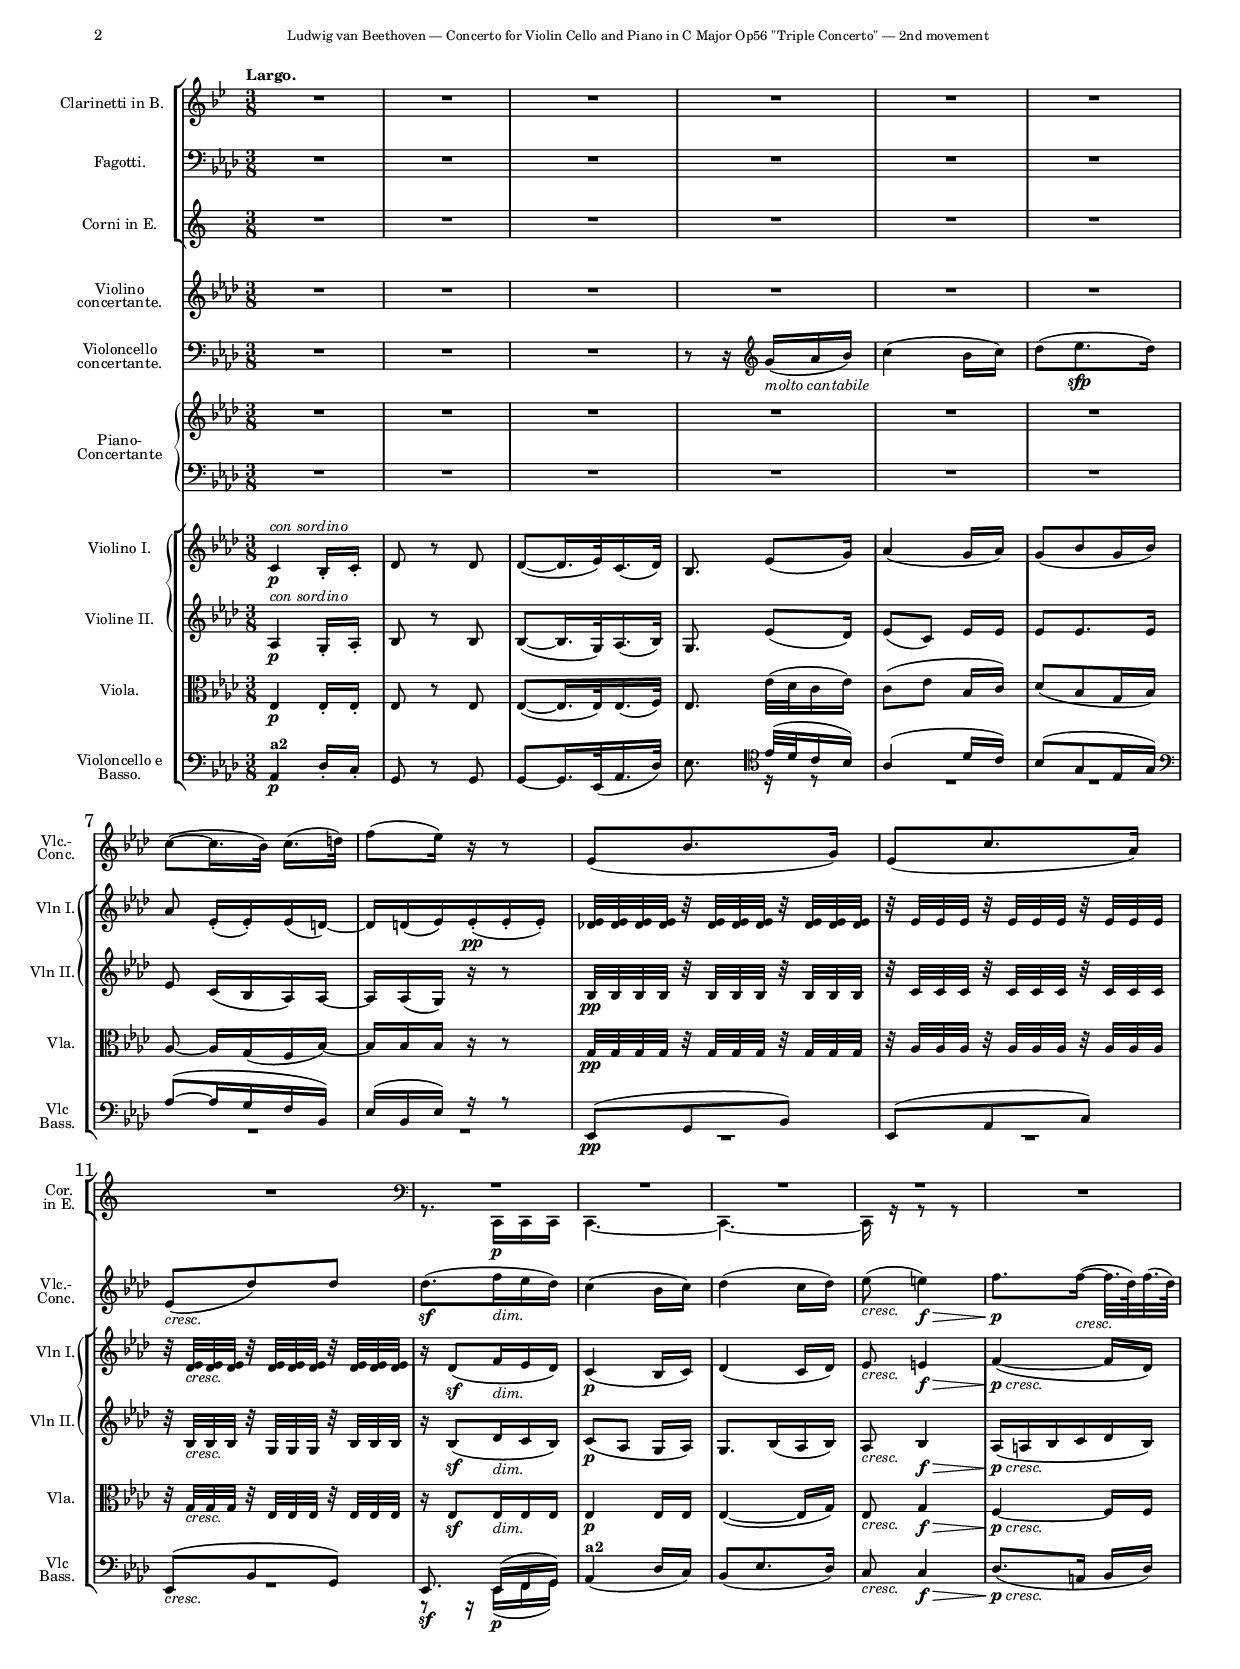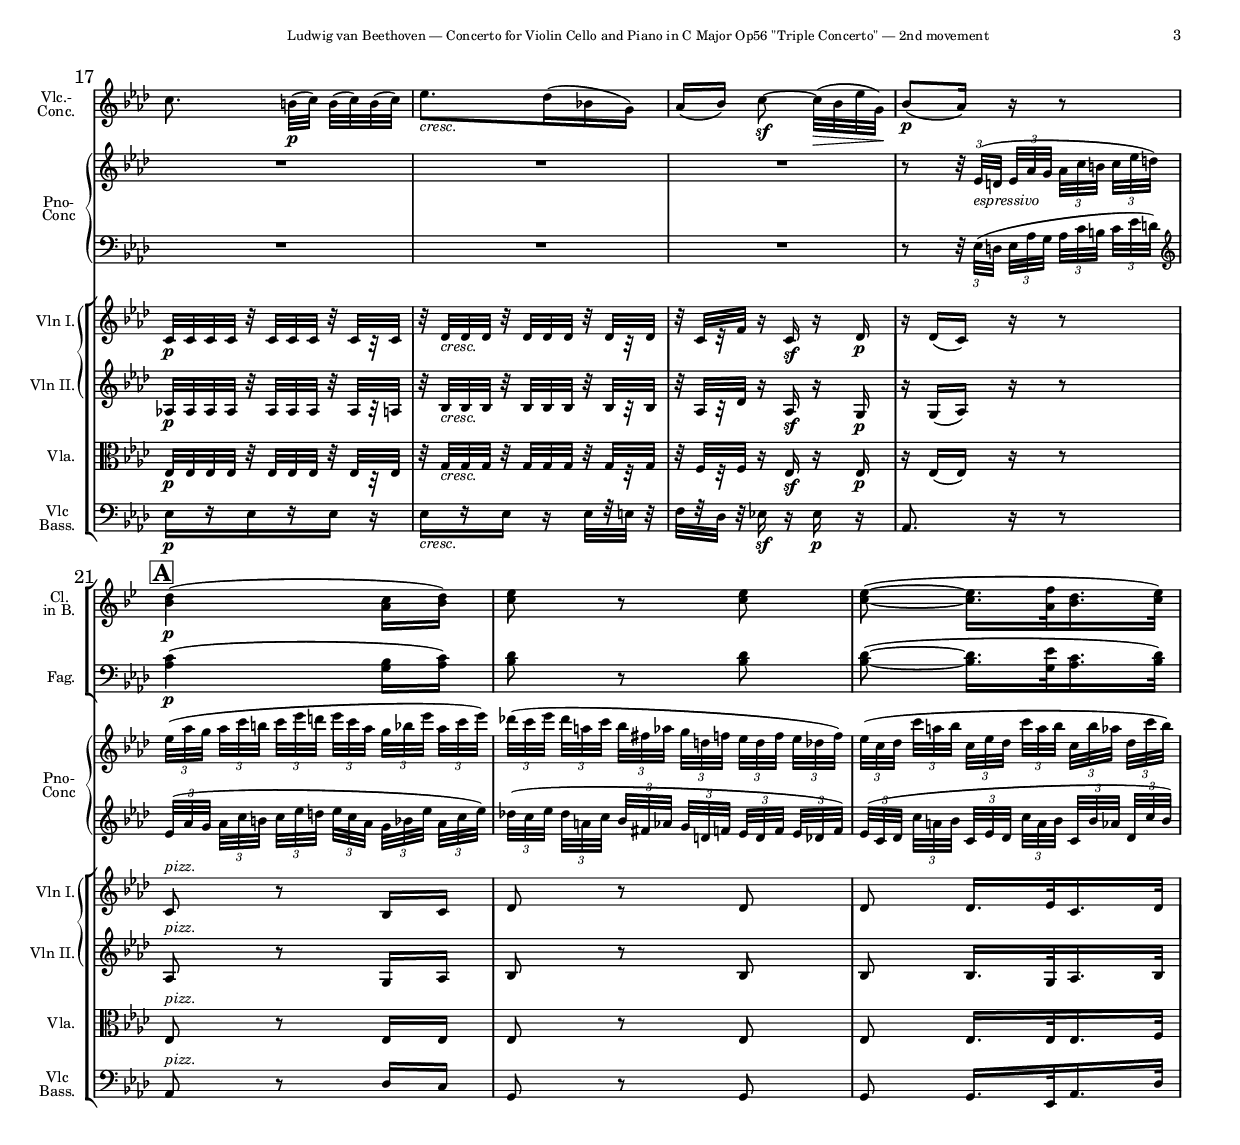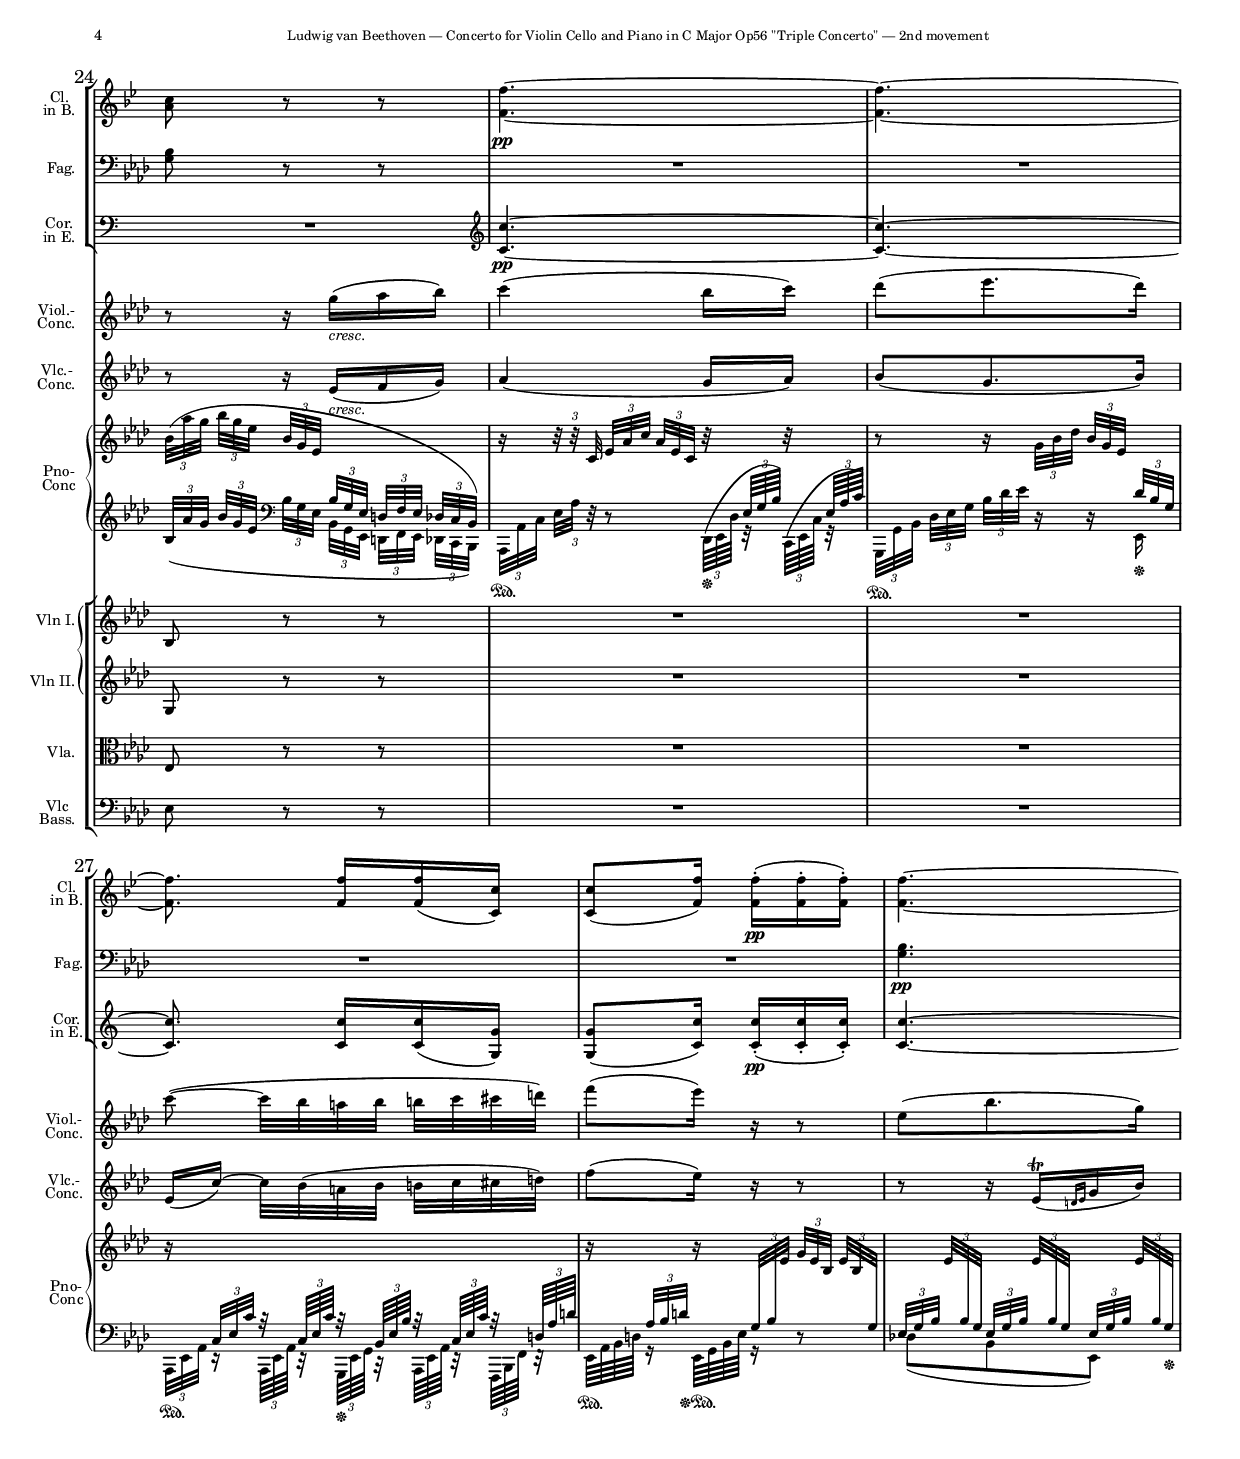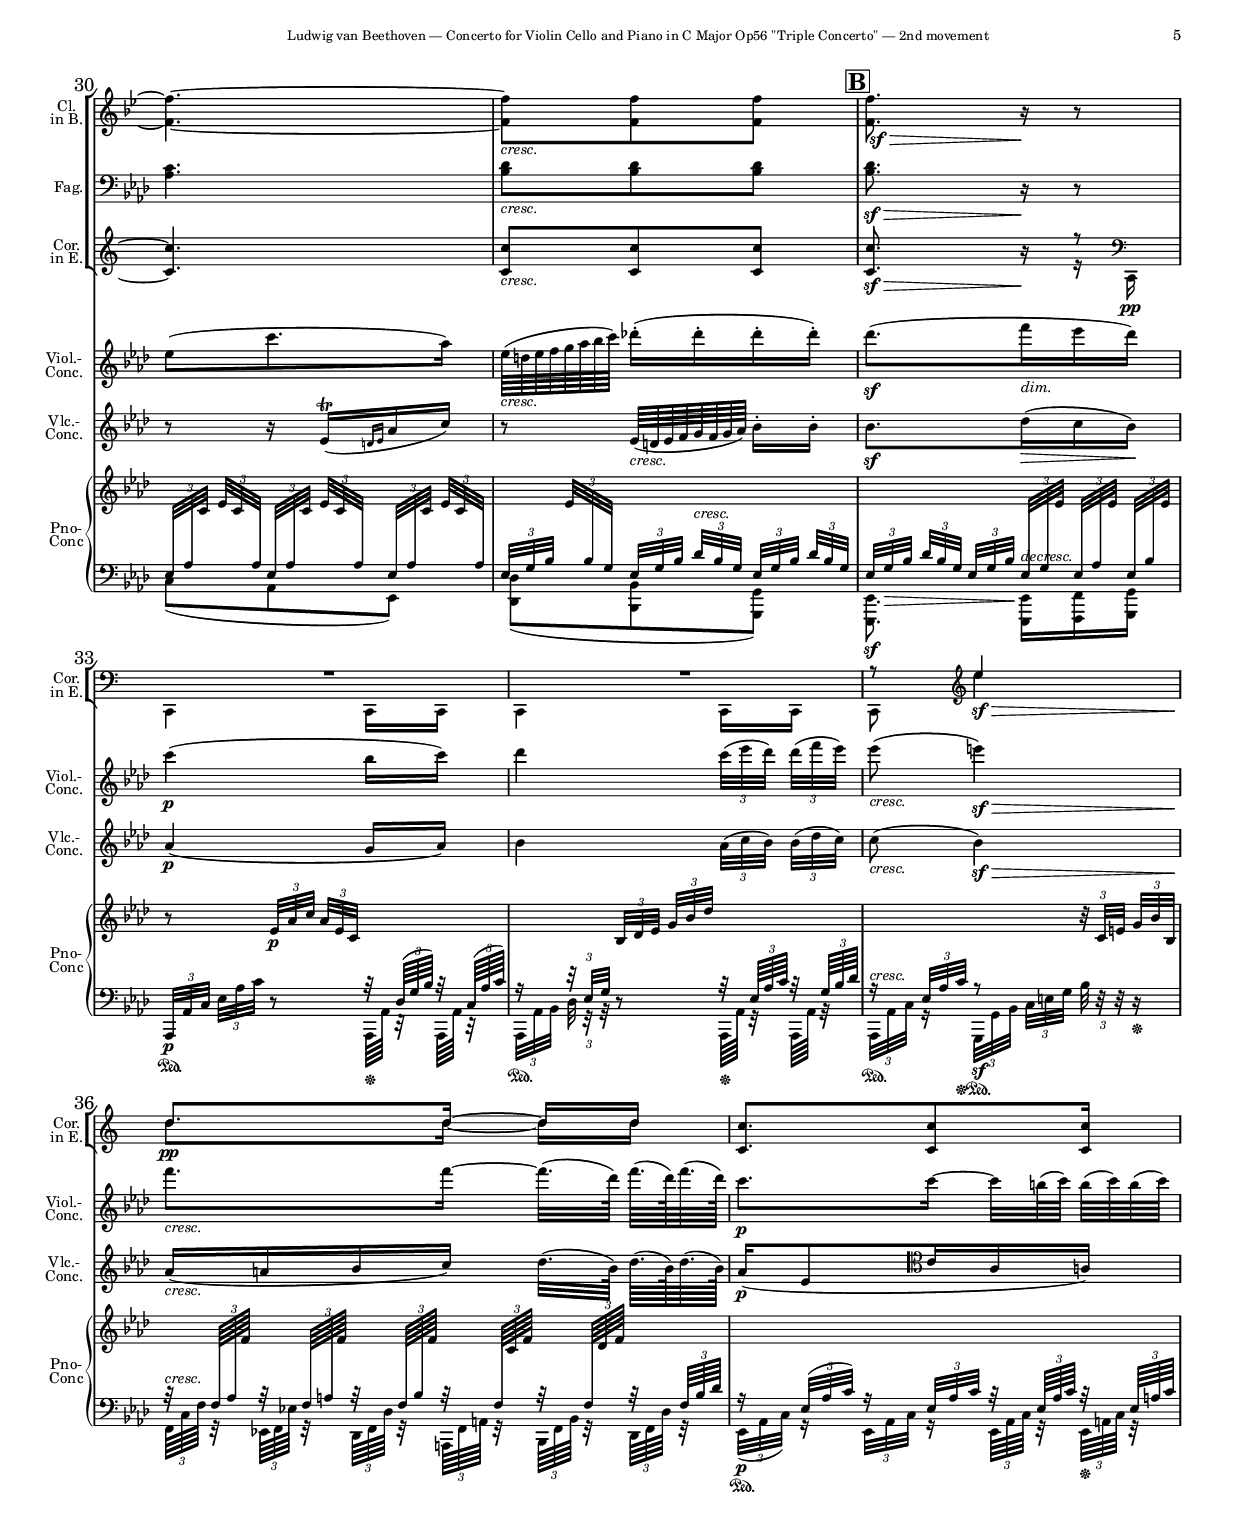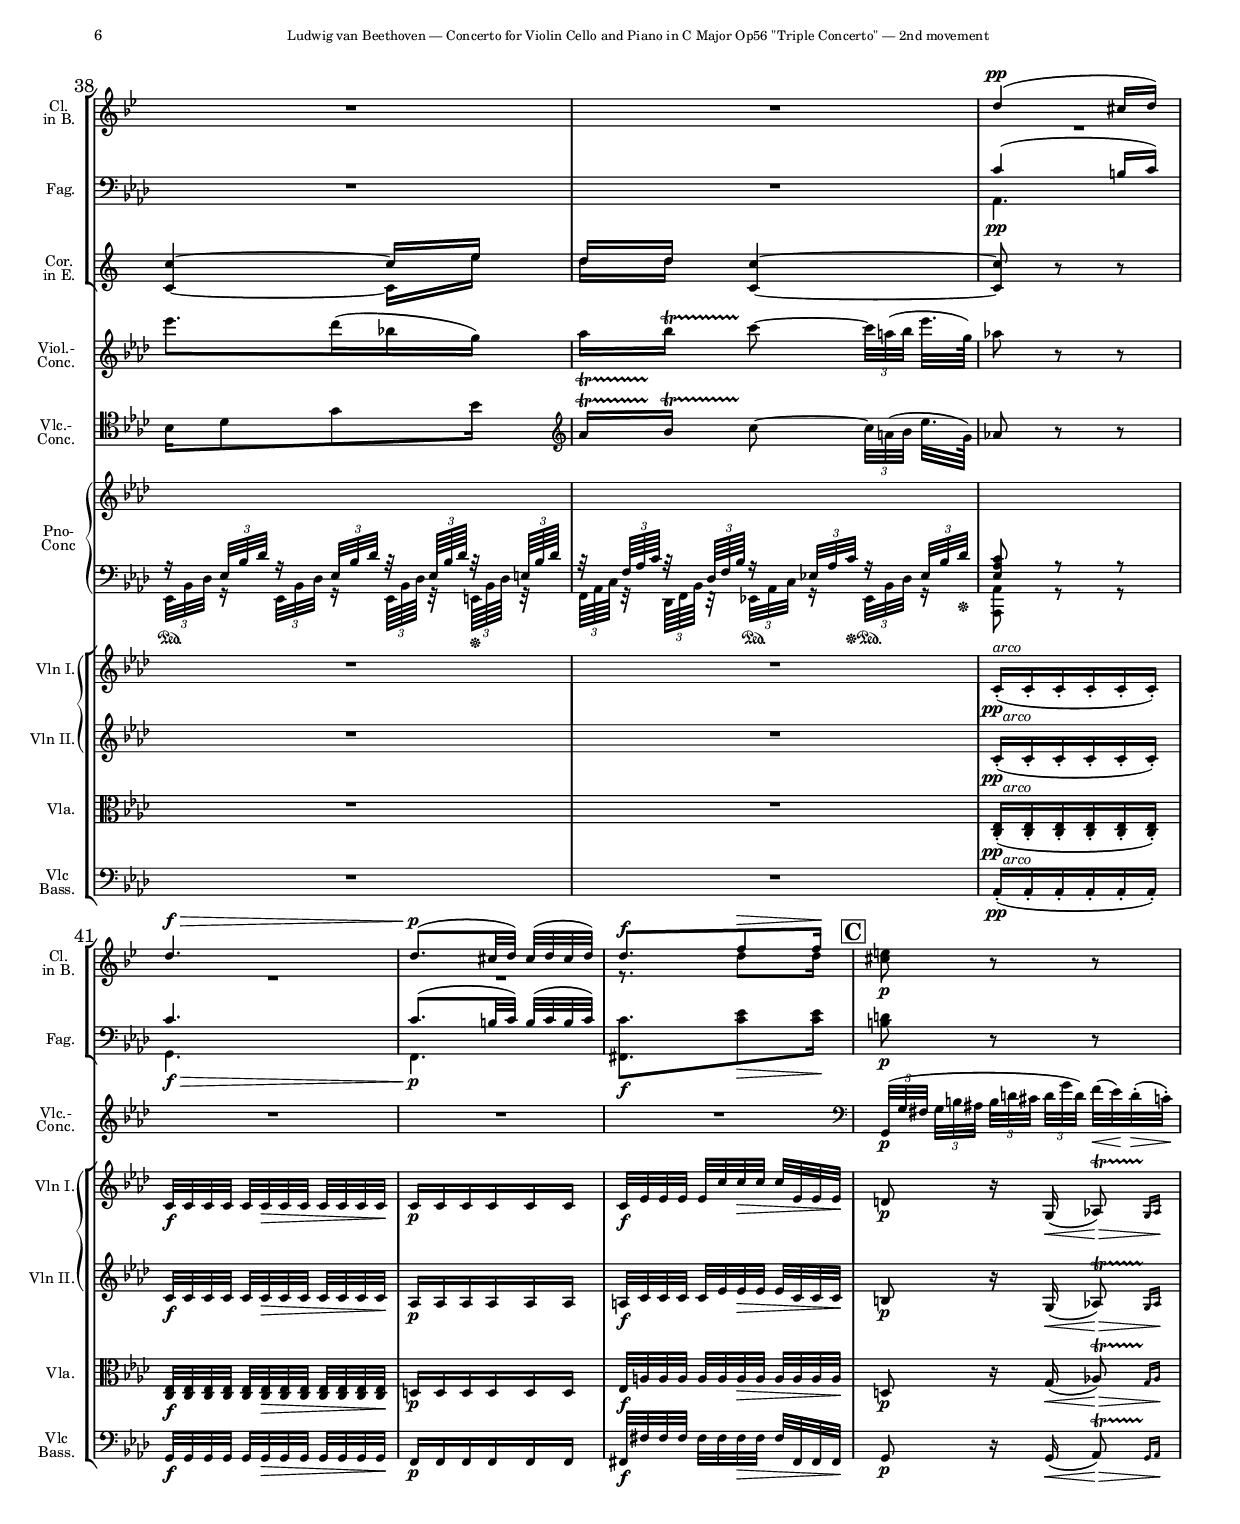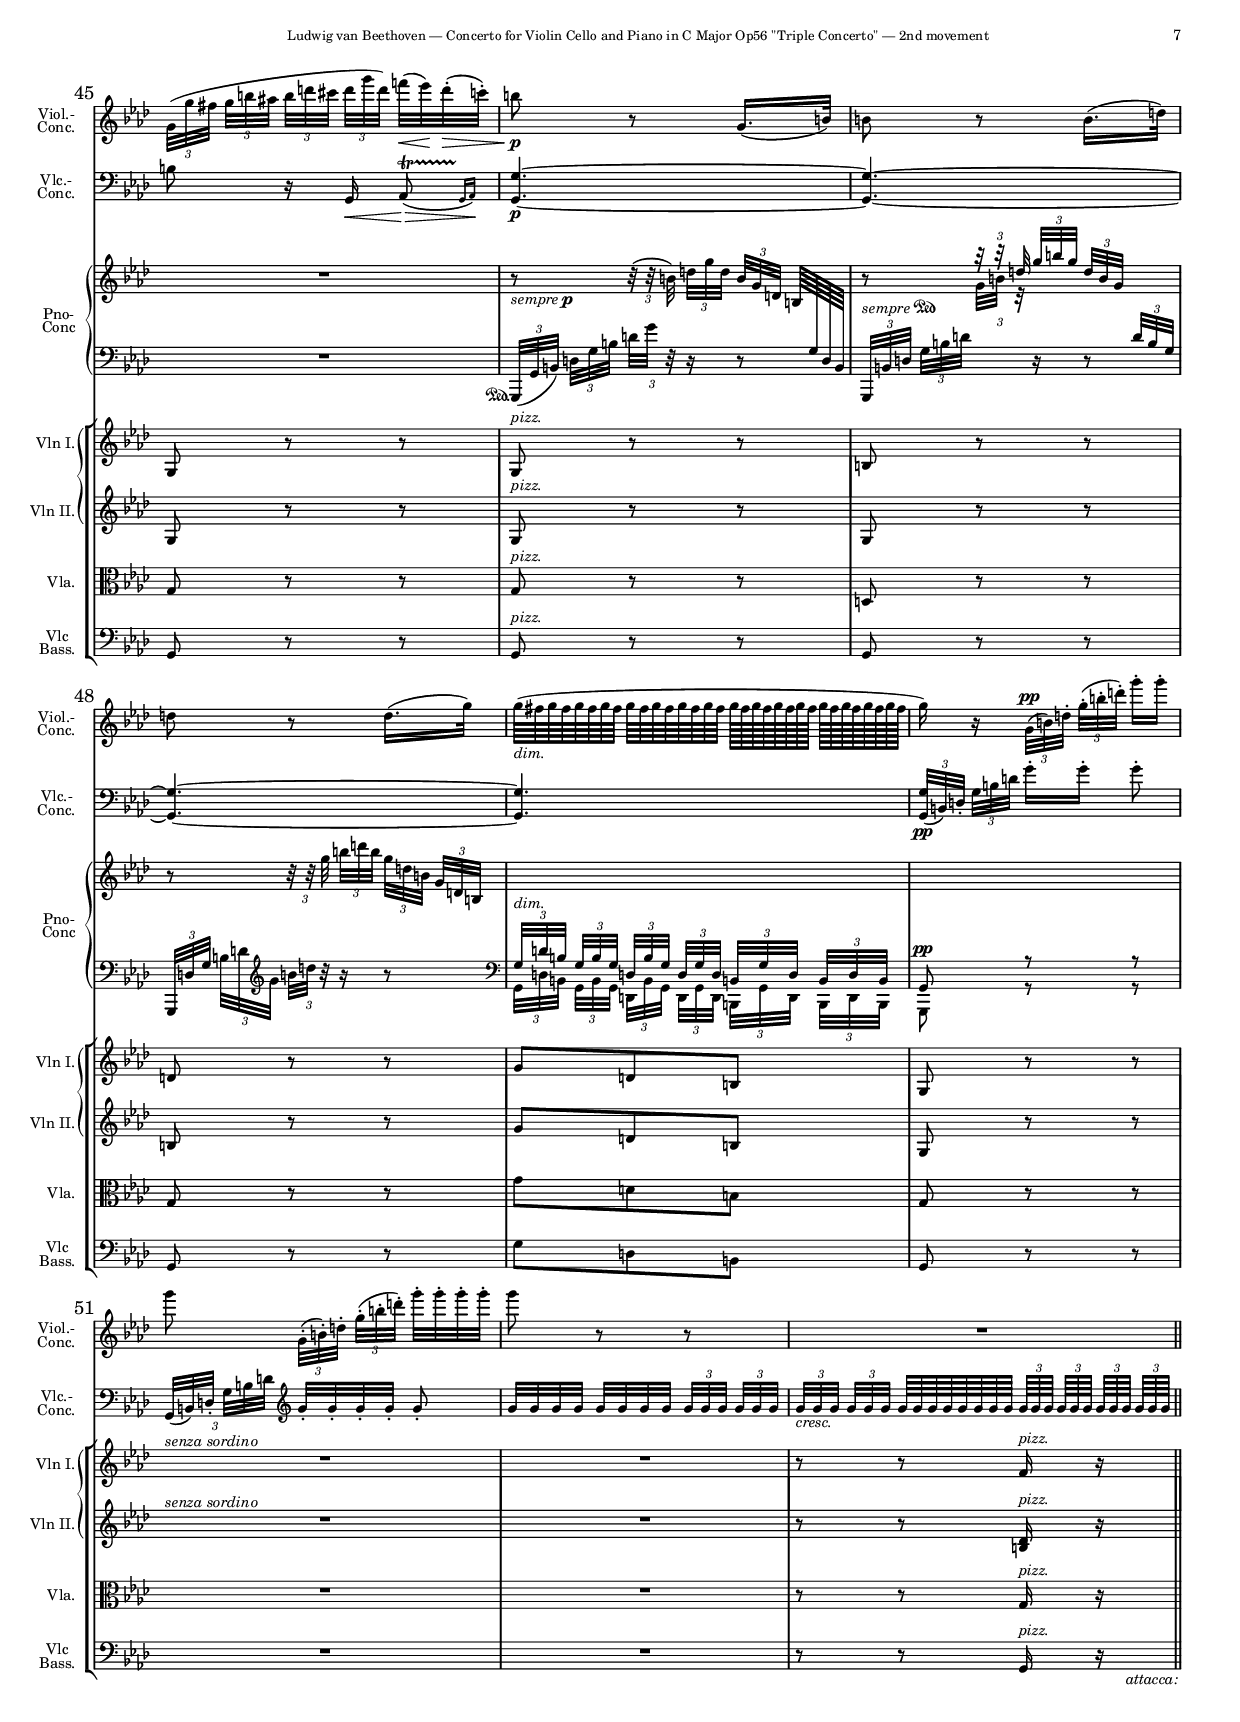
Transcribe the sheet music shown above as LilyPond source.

%###############################################################################
%#                                 H E A D E R                                 #
%###############################################################################
%
%  Composer           : Ludwig van Beethoven(1770 - 1827)
%  work               : Concerto for Violin Cello and Piano in C Major Op56
%                       "Triple Concerto"
%  Source             : Breitkopf und Härtel, n.d.[1862]. Plate B.70.
%  Type of score      : Score conductor mvt II
%  Typesetter         : Sébastien MANEN
%  date of initiation : Sunday 11 June 2023, 06:59
%
%###############################################################################
%#                          I N C L U D E   F I L E S                          #
%###############################################################################
\version "2.24.1"
\include "./00-Common/TripleConcerto_Header.ily"
%  work        : Concerto for Violin Cello and Piano in C Major Op56 "Triple
%                Concerto"
%  typesetter  : Sébastien MANEN
%  date        : Sunday 11 June 2023, 06:59
%###############################################################################
%#                           P A P E R  S E C T I O N                          #
%###############################################################################
\paper {
	ragged-last-bottom = ##t
	ragged-bottom = ##t
	left-margin = 16 \mm
%	first-page-number = 0
%	annotate-spacing = ##t
%	indent = 0
%	slashSeparator = \markup {
%		\center-align \hspace #-6
%		\vcenter \combine
%		\beam #3.3 #0.5 #0.54
%		\raise #1.24 \beam #3.3 #0.5 #0.54
%	}
%	system-separator-markup = \slashSeparator
	bookTitleMarkup = \markup {
		\column {
			\vspace #15
			\fill-line {
				\fromproperty #'header:composer
			}
			\vspace #10
			\fill-line {
				\fromproperty #'header:title
			}
			\vspace #10
			\fill-line {
				\fromproperty #'header:subtitle
			}
		}
	}
	oddHeaderMarkup = \markup {
		\unless \on-first-page \fill-line {
			\null
			\center-column {
				\smaller \fromproperty #'header:subsubtitle
				\fromproperty #'header:instrument
				\vspace #1
			}
			\fromproperty #'page:page-number-string
		}
	}
	evenHeaderMarkup = \markup {
		\unless \on-first-page \fill-line {
			\fromproperty #'page:page-number-string
			\center-column {
				\smaller \fromproperty #'header:subsubtitle
				\fromproperty #'header:instrument
				\vspace #1
			}
			\null
		}
	}
	oddFooterMarkup = \markup {
		\column {
			\fill-line {
				\if \on-page #1 \fromproperty #'header:copyright
			}
		}
	}
}

%  work        : Concerto for Violin Cello and Piano in C Major Op56 "Triple
%                Concerto"
%  typesetter  : Sébastien MANEN
%  date        : Sunday 11 June 2023, 06:59
%###############################################################################
%#                 T I M E   A N D   T E M P O   S E C T I O N                 #
%###############################################################################
timeMvtI = {
	\time 4/4
	\set Timing.beamExceptions = \beamExceptions {
		8.[ 16 8. 16] 8.[ 16 8. 16] |
		2 8[ 8 8 8] |
		8[ 8 8 8] 8[ 8 8 8] |
		\tuplet 3/2 4 {8[ 8 8] 8[ 8 8] 8[ 8 8] 8[ 8 8]} |
		16[ 16 16 16] 16[ 16 16 16] 16[ 16 16 16] 16[ 16 16 16] 
	}
}
timeMvtII = {
	\time 3/8
}
timeMvtIII = {
	\time 3/4
}

%  work        : Concerto for Violin Cello and Piano in C Major Op56 "Triple
%                Concerto"
%  typesetter  : Sébastien MANEN
%  date        : Sunday 11 June 2023, 06:59
%###############################################################################
%#                         L A Y O U T   S E C T I O N                         #
%###############################################################################
#(set-global-staff-size 13) % 13
\layout {
	#(layout-set-staff-size 13) % 13
	\set Score.alternativeNumberingStyle = #'numbers
	\set Score.rehearsalMarkFormatter = #format-mark-box-alphabet
	\set Staff.soloText = #"1."
	\set Staff.soloIIText = #"2."
%	\set Score.doubleRepeatType = #":|.|:"
	\mergeDifferentlyDottedOn
	\compressEmptyMeasures
	\context {
		\Score
		\override RehearsalMark.font-size = #4 % 8
		\override RehearsalMark.extra-spacing-width = #'(-0.7 . 0.7)
		\override RehearsalMark.outside-staff-priority = ##f
		\override DynamicTextSpanner.font-size = #0
		\override BarNumber.font-size = #2
		\override SystemStartBar.collapse-height = #4
		\override SustainPedal.parent-alignment-X = 0
	}
	\context {
		\Staff
		\override TupletBracket.bracket-visibility = ##f
		\override Hairpin.to-barline = ##f
		\RemoveEmptyStaves
%		\RemoveAllEmptyStaves
		%\override VerticalAxisGroup.remove-first = ##t
		\override TupletNumber.avoid-slur = #'ignore
	}
	\context {
		\StaffGroup
		\override SystemStartBracket.collapse-height = #4
	}
	\context {
		\Voice
		\override TupletNumber.avoid-slur = #'ignore
		\override Beam.auto-knee-gap = #3
		\override BreathingSign.text = \markup {
			\musicglyph "scripts.caesura.curved"
		}
	}
}

%  work        : Concerto for Violin Cello and Piano in C Major Op56 "Triple
%                Concerto"
%  typesetter  : Sébastien MANEN
%  date        : Monday 04 May 2020, 21:05
%###############################################################################
%#                     S T A F F   N A M E   :   M V T   I                     #
%###############################################################################
nameStaffIMvtI = {
	\set Staff.instrumentName = "Flauto."
	\set Staff.shortInstrumentName = "Fl."
	\set Staff.midiInstrument = #""
}
nameStaffIIMvtI = {
	\set Staff.instrumentName = "Oboi."
	\set Staff.shortInstrumentName = "Ob."
	\set Staff.midiInstrument = #""
}
nameStaffIIIMvtI = {
	\set Staff.instrumentName = "Clarinetti in C."
	\set Staff.shortInstrumentName = \markup {
		\center-column {
			\lower #1 "Cl." "in C."
		}
	}
	\set Staff.midiInstrument = #""
}
nameStaffIVMvtI = {
	\set Staff.instrumentName = "Fagotti."
	\set Staff.shortInstrumentName = "Fag."
	\set Staff.midiInstrument = #""
}
nameStaffVMvtI = {
	\set Staff.instrumentName = "Corni in C."
	\set Staff.shortInstrumentName = \markup {
		\center-column {
			\lower #1 "Cor." "in C."
		}
	}
	\set Staff.midiInstrument = #""
}
nameStaffVIMvtI = {
	\set Staff.instrumentName = "Trombe in C."
	\set Staff.shortInstrumentName = \markup {
		\center-column {
			\lower #1 "Trb" "in C."
		}
	}
	\set Staff.midiInstrument = #""
}
nameStaffVIIMvtI = {
	\set Staff.instrumentName = "Timpani in C. G."
	\set Staff.shortInstrumentName = "Timp."
	\set Staff.midiInstrument = #""
}
nameStaffVIIIMvtI = {
	\set Staff.instrumentName = \markup {
		\center-column {
			\lower #1 "Violino" "concertante."
		}
	}
	\set Staff.shortInstrumentName = \markup {
		\center-column {
			\lower #1 "Viol.-" "Conc."
		}
	}
	\set Staff.midiInstrument = #""
}
nameStaffIXMvtI = {
	\set Staff.instrumentName = \markup {
		\center-column {
			\lower #1 "Violoncello" "concertante."
		}
	}
	\set Staff.shortInstrumentName = \markup {
		\center-column {
			\lower #1 "Vlc.-" "Conc."
		}
	}
	\set Staff.midiInstrument = #""
}
nameStaffXMvtI = {
	\set Staff.instrumentName = ""
	\set Staff.shortInstrumentName = ""
	\set Staff.midiInstrument = #""
}
nameStaffXIMvtI = {
	\set Staff.instrumentName = ""
	\set Staff.shortInstrumentName = ""
	\set Staff.midiInstrument = #""
}
nameStaffXIIMvtI = {
	\set Staff.instrumentName = "Violino I."
	\set Staff.shortInstrumentName = "Vln I."
	\set Staff.midiInstrument = #""
}
nameStaffXIIIMvtI = {
	\set Staff.instrumentName = "Violine II."
	\set Staff.shortInstrumentName = "Vln II."
	\set Staff.midiInstrument = #""
}
nameStaffXIVMvtI = {
	\set Staff.instrumentName = "Viola."
	\set Staff.shortInstrumentName = "Vla."
	\set Staff.midiInstrument = #""
}
nameStaffXVMvtI = {
	\set Staff.instrumentName = \markup {
		\center-column {
			\lower #1 "Violoncello e" "Basso."
		}
	}
	\set Staff.shortInstrumentName = \markup {
		\center-column {
			\lower #1 "Vlc" "Bass."
		}
	}
	\set Staff.midiInstrument = #""
}
%###############################################################################
%#                    S T A F F   N A M E   :   M V T   I I                    #
%###############################################################################
nameStaffIMvtII = {
	\set Staff.instrumentName = "Clarinetti in B."
	\set Staff.shortInstrumentName = \markup {
		\center-column {
			\lower #1 "Cl." "in B."
		}
	}
	\set Staff.midiInstrument = #""
}
nameStaffIIMvtII = {
	\set Staff.instrumentName = "Fagotti."
	\set Staff.shortInstrumentName = "Fag."
	\set Staff.midiInstrument = #""
}
nameStaffIIIMvtII = {
	\set Staff.instrumentName = "Corni in E."
	\set Staff.shortInstrumentName = \markup {
		\center-column {
			\lower #1 "Cor." "in E."
		}
	}
	\set Staff.midiInstrument = #""
}
nameStaffIVMvtII = {
	\set Staff.instrumentName = \markup {
		\center-column {
			\lower #1 "Violino" "concertante."
		}
	}
	\set Staff.shortInstrumentName = \markup {
		\center-column {
			\lower #1 "Viol.-" "Conc."
		}
	}
	\set Staff.midiInstrument = #""
}
nameStaffVMvtII = {
	\set Staff.instrumentName = \markup {
		\center-column {
			\lower #1 "Violoncello" "concertante."
		}
	}
	\set Staff.shortInstrumentName = \markup {
		\center-column {
			\lower #1 "Vlc.-" "Conc."
		}
	}
	\set Staff.midiInstrument = #""
}
nameStaffVIMvtII = {
	\set Staff.instrumentName = ""
	\set Staff.shortInstrumentName = ""
	\set Staff.midiInstrument = #""
}
nameStaffVIIMvtII = {
	\set Staff.instrumentName = ""
	\set Staff.shortInstrumentName = ""
	\set Staff.midiInstrument = #""
}
nameStaffVIIIMvtII = {
	\set Staff.instrumentName = "Violino I."
	\set Staff.shortInstrumentName = "Vln I."
	\set Staff.midiInstrument = #""
}
nameStaffIXMvtII = {
	\set Staff.instrumentName = "Violine II."
	\set Staff.shortInstrumentName = "Vln II."
	\set Staff.midiInstrument = #""
}
nameStaffXMvtII = {
	\set Staff.instrumentName = "Viola."
	\set Staff.shortInstrumentName = "Vla."
	\set Staff.midiInstrument = #""
}
nameStaffXIMvtII = {
	\set Staff.instrumentName = \markup {
		\center-column {
			\lower #1 "Violoncello e" "Basso."
		}
	}
	\set Staff.shortInstrumentName = \markup {
		\center-column {
			\lower #1 "Vlc" "Bass."
		}
	}
	\set Staff.midiInstrument = #""
}
%###############################################################################
%#                   S T A F F   N A M E   :   M V T   I I I                   #
%###############################################################################
nameStaffIMvtIII = {
	\set Staff.instrumentName = "Flauto."
	\set Staff.shortInstrumentName = "Fl."
	\set Staff.midiInstrument = #""
}
nameStaffIIMvtIII = {
	\set Staff.instrumentName = "Oboi."
	\set Staff.shortInstrumentName = "Ob."
	\set Staff.midiInstrument = #""
}
nameStaffIIIMvtIII = {
	\set Staff.instrumentName = "Clarinetti in C."
	\set Staff.shortInstrumentName = \markup {
		\center-column {
			\lower #1 "Cl." "in C."
		}
	}
	\set Staff.midiInstrument = #""
}
nameStaffIVMvtIII = {
	\set Staff.instrumentName = "Fagotti."
	\set Staff.shortInstrumentName = "Fag."
	\set Staff.midiInstrument = #""
}
nameStaffVMvtIII = {
	\set Staff.instrumentName = "Corni in C."
	\set Staff.shortInstrumentName = \markup {
		\center-column {
			\lower #1 "Cor." "in C."
		}
	}
	\set Staff.midiInstrument = #""
}
nameStaffVIMvtIII = {
	\set Staff.instrumentName = "Trombe in C."
	\set Staff.shortInstrumentName = \markup {
		\center-column {
			\lower #1 "Trb" "in C."
		}
	}
	\set Staff.midiInstrument = #""
}
nameStaffVIIMvtIII = {
	\set Staff.instrumentName = "Timpani in C. G."
	\set Staff.shortInstrumentName = "Timp."
	\set Staff.midiInstrument = #""
}
nameStaffVIIIMvtIII = {
	\set Staff.instrumentName = \markup {
		\center-column {
			\lower #1 "Violino" "concertante."
		}
	}
	\set Staff.shortInstrumentName = \markup {
		\center-column {
			\lower #1 "Viol.-" "Conc."
		}
	}
	\set Staff.midiInstrument = #""
}
nameStaffIXMvtIII = {
	\set Staff.instrumentName = \markup {
		\center-column {
			\lower #1 "Violoncello" "concertante."
		}
	}
	\set Staff.shortInstrumentName = \markup {
		\center-column {
			\lower #1 "Vlc.-" "Conc."
		}
	}
	\set Staff.midiInstrument = #""
}
nameStaffXMvtIII = {
	\set Staff.instrumentName = ""
	\set Staff.shortInstrumentName = ""
	\set Staff.midiInstrument = #""
}
nameStaffXIMvtIII = {
	\set Staff.instrumentName = ""
	\set Staff.shortInstrumentName = ""
	\set Staff.midiInstrument = #""
}
nameStaffXIIMvtIII = {
	\set Staff.instrumentName = "Violino I."
	\set Staff.shortInstrumentName = "Vln I."
	\set Staff.midiInstrument = #""
}
nameStaffXIIIMvtIII = {
	\set Staff.instrumentName = "Violine II."
	\set Staff.shortInstrumentName = "Vln II."
	\set Staff.midiInstrument = #""
}
nameStaffXIVMvtIII = {
	\set Staff.instrumentName = "Viola."
	\set Staff.shortInstrumentName = "Vla."
	\set Staff.midiInstrument = #""
}
nameStaffXVMvtIII = {
	\set Staff.instrumentName = \markup {
		\center-column {
			\lower #1 "Violoncello e" "Basso."
		}
	}
	\set Staff.shortInstrumentName = \markup {
		\center-column {
			\lower #1 "Vlc" "Bass."
		}
	}
	\set Staff.midiInstrument = #""
}

%  work        : Concerto for Violin Cello and Piano in C Major Op56 "Triple
%                Concerto"
%  typesetter  : Sébastien MANEN
%  date        : Monday 04 May 2020, 21:05
%###############################################################################
%#               G R A N D   S T A F F   N A M E   :   M V T   I               #
%###############################################################################
nameGrandStaffIMvtI = {
	\set Staff.instrumentName = \markup {
		\center-column {
			\lower #1 "Piano-" "Concertante"
		}
	}
	\set Staff.shortInstrumentName = \markup {
		\center-column {
			\lower #1 "Pno-" "Conc."
		}
	}
	\set Staff.midiInstrument = #""
}
nameGrandStaffIIMvtI = {
	\set Staff.instrumentName = ""
	\set Staff.shortInstrumentName = ""
	\set Staff.midiInstrument = #""
}
%###############################################################################
%#              G R A N D   S T A F F   N A M E   :   M V T   I I              #
%###############################################################################
nameGrandStaffIMvtII = {
	\set Staff.instrumentName = \markup {
		\center-column {
			\lower #1 "Piano-" "Concertante"
		}
	}
	\set Staff.shortInstrumentName = \markup {
		\center-column {
			\lower #1 "Pno-" "Conc"
		}
	}
	\set Staff.midiInstrument = #""
}
nameGrandStaffIIMvtII = {
	\set Staff.instrumentName = ""
	\set Staff.shortInstrumentName = ""
	\set Staff.midiInstrument = #""
}
%###############################################################################
%#             G R A N D   S T A F F   N A M E   :   M V T   I I I             #
%###############################################################################
nameGrandStaffIMvtIII = {
	\set Staff.instrumentName = \markup {
		\center-column {
			\lower #1 "Piano-" "Concertante"
		}
	}
	\set Staff.shortInstrumentName = \markup {
		\center-column {
			\lower #1 "Pno-" "Conc"
		}
	}
	\set Staff.midiInstrument = #""
}
nameGrandStaffIIMvtIII = {
	\set Staff.instrumentName = ""
	\set Staff.shortInstrumentName = ""
	\set Staff.midiInstrument = #""
}

%  work        : Concerto for Violin Cello and Piano in C Major Op56 "Triple
%                Concerto"
%  typesetter  : Sébastien MANEN
%  date        : Sunday 11 June 2023, 06:59
%###############################################################################
%#                      S H O R T C U T S   S E C T I O N                      #
%###############################################################################

% dynamics

crescmarkup = \markup {\italic cresc.}
crescpocoapoco = \markup {\italic {cresc. poco a poco}}
crescsottovoce = \markup {\italic {cresc. sotto voce}}
decresc = \markup {\italic decresc.}
dimin = \markup {\italic dimin.}
dimmarkup = \markup {\italic dim.}
farco=^\markup {\dynamic f \italic arco}
fcresc = \markup { \dynamic f \italic cresc.}
fmarcato = \markup { \dynamic f \italic marcato}
fpmoltopiano = \markup {\dynamic fp \italic {molto piano} }
moltopiano = \markup {\italic {molto piano}}
pcresc = \markup { \dynamic p \italic cresc.}
pdim = \markup { \dynamic p \italic dim.}
pdolce = \markup { \dynamic p \italic dolce}
pespressivo = \markup {\dynamic p \italic espressivo}
piuf = \markup {\italic {più} \dynamic f}
plegato = \markup {\dynamic p \italic {legato}}
ppcrescpocoapoco = \markup {\dynamic pp \italic {cresc. poco a poco}}
ppsempre = \markup {\dynamic pp \italic sempre}
psottovoce = \markup {\dynamic p \italic {sotto voce}}
pstacc = \markup {\dynamic p \italic stacc.}
sempreff = \markup {\italic sempre \dynamic ff }
semprep = \markup {\italic sempre \dynamic p}
semprepp = \markup {\italic sempre \dynamic pp}

crescD = #(make-dynamic-script (markup #:normal-text #:italic "cresc."))
pcrescD = #(make-dynamic-script (markup #:dynamic "p" #:normal-text #:italic "cresc."))
sempreppD = #(make-dynamic-script (markup #:normal-text #:italic "sempre" #:dynamic "pp"))


% tempo & expression

adagio = \markup {adagio}
arco = \markup {\italic arco}
atempo = \markup {\bold {a tempo}}
cantabile = \markup {\italic cantabile}
consordino = \markup {\italic {con sordino}}
dolce = \markup {\italic {dolce}}
espressivo = \markup {\italic {espressivo}}
legato = \markup {\italic legato}
moltocantabile = \markup {\italic {molto cantabile}}
piuallegro = \markup {Più Allegro}
pizz = \markup {\italic pizz.}
rallentando = \markup {\italic rallentando}
sempreped = \markup {\italic sempre \musicglyph "pedal.Ped" }
semprestaccato = \markup {\italic {sempre staccato}}
semprestacc = \markup {\italic {sempre stacc.}}
senzasordino = \markup {\italic {senza sordino}}
sottovoce = \markup {\italic {sotto voce}}
staccato = \markup {\italic staccato}
stacc = \markup {\italic stacc.}
tenmarkup=^\markup {\italic ten.}



% instrumentation

basso=^\markup {Basso.}
klavier_solobold=^\markup {\bold \abs-fontsize #10 \column {\lower #1 Klavier solo}}
klaviersolobold=^\markup {\bold \abs-fontsize #10 {Klavier solo}}
solobold=^\markup {\bold \abs-fontsize #10 Solo}
solo = \markup {Solo.}
tuttibold=^\markup {\bold \abs-fontsize #10 Tutti}
tutti = \markup {\italic tutti}
tutti = \markup {Tutti.}
unobassoeviolonc = \markup {Uno Basso e Violonc.}
violinesolobold=^\markup {\bold \abs-fontsize #10 {Violine solo}}
violoncellosolobold=^\markup {\bold \abs-fontsize #10 {Violoncello solo}}


% glyphs

natural = \markup {\tiny \natural} 
flat = \markup { \tiny \flat}
sharp = \markup {\tiny \sharp} 
one=^\markup {\tiny \number 1}
two=^\markup {\tiny \number 2}
three=^\markup {\tiny \number 3}
four=^\markup {\tiny \number 4}
five=^\markup {\tiny \number 5}
six=^\markup {\tiny \number 6}
seven=^\markup {\tiny \number 7}
eight=^\markup {\tiny \number 8}
nine=^\markup {\tiny \number 9}
ten=^\markup {\tiny \number 10}

sharptrill = \markup { 
	\general-align #X #CENTER 
	\line { 
		\general-align #Y #DOWN \tiny \sharp \musicglyph #"scripts.trill" 
	}
}
naturaltrill = \markup { 
	\general-align #X #CENTER 
	\line { 
		\general-align #Y #DOWN \tiny \natural \musicglyph #"scripts.trill" 
	}
}
flattrill = \markup { 
	\general-align #X #CENTER 
	\line { 
		\general-align #Y #DOWN \tiny \flat \musicglyph #"scripts.trill" 
	}
}
trillglyph = \markup {
	\musicglyph #"scripts.trill" 
}


noFlag = \once \omit Flag
omitBeam = \once \omit Beam


attaccaMark = \mark \markup { 
	\normalsize \italic attacca:
}
rightAlign = {
	\once \override Score.RehearsalMark.self-alignment-X = 1
	\once \override Score.RehearsalMark.direction = #DOWN
}



crescText = #(define-music-function
	(cresctext)
	(markup?)
	#{
		\once \set crescendoText = \markup {\italic { #cresctext } }
		\once \set crescendoSpanner = #'text
	#}
)
dimText = #(define-music-function
	(cresctext)
	(markup?)
	#{
		\once \set decrescendoText = \markup {\italic { #cresctext } }
		\once \set decrescendoSpanner = #'text
	#}
)
fermataCentered  = {
	\once \override Score.MultiMeasureRest.transparent = ##t 
	R2.^\markup {\musicglyph "scripts.ufermata"}
}

dfermataCentered  = {
	\once \override Score.MultiMeasureRest.transparent = ##t 
	R2._\markup {\musicglyph "scripts.dfermata"}
}


oneCentered  = {
	\omit MultiMeasureRestNumber
	\once \override Score.MultiMeasureRest.transparent = ##t 
	R1^\markup {\tiny \number 1}
	\undo \omit MultiMeasureRestNumber
}
twoCentered  = {
	\omit MultiMeasureRestNumber
	\once \override Score.MultiMeasureRest.transparent = ##t 
	R1^\markup {\tiny \number 2}
	\undo \omit MultiMeasureRestNumber
}
threeCentered  = {
	\omit MultiMeasureRestNumber
	\once \override Score.MultiMeasureRest.transparent = ##t 
	R1^\markup {\tiny \number 3}
	\undo \omit MultiMeasureRestNumber
}
fourCentered  = {
	\omit MultiMeasureRestNumber
	\once \override Score.MultiMeasureRest.transparent = ##t 
	R1^\markup {\tiny \number 4}
	\undo \omit MultiMeasureRestNumber
}
fiveCentered  = {
	\omit MultiMeasureRestNumber
	\once \override Score.MultiMeasureRest.transparent = ##t 
	R1^\markup {\tiny \number 5}
	\undo \omit MultiMeasureRestNumber
}
sixCentered  = {
	\omit MultiMeasureRestNumber
	\once \override Score.MultiMeasureRest.transparent = ##t 
	R1^\markup {\tiny \number 6}
	\undo \omit MultiMeasureRestNumber
}
sevenCentered  = {
	\omit MultiMeasureRestNumber
	\once \override Score.MultiMeasureRest.transparent = ##t 
	R1^\markup {\tiny \number 7}
	\undo \omit MultiMeasureRestNumber
}
eightCentered  = {
	\omit MultiMeasureRestNumber
	\once \override Score.MultiMeasureRest.transparent = ##t 
	R1^\markup {\tiny \number 8}
	\undo \omit MultiMeasureRestNumber
}
nineCentered  = {
	\omit MultiMeasureRestNumber
	\once \override Score.MultiMeasureRest.transparent = ##t 
	R1^\markup {\tiny \number 9}
	\undo \omit MultiMeasureRestNumber
}
tenCentered  = {
	\omit MultiMeasureRestNumber
	\once \override Score.MultiMeasureRest.transparent = ##t 
	R1^\markup {\tiny \number 10}
	\undo \omit MultiMeasureRestNumber
}

textSpanner = #(define-music-function
	(textSpanner fontshape)
	(string? symbol?)
	#{
		\once \override TextSpanner.font-shape = #fontshape
		\once \override TextSpanner.bound-details.left.text = \markup { #textSpanner }
	#}
)

ottavaBracket = #(define-music-function
	(textSpanner fontshape)
	(string? symbol?)
	#{
		\once \override TextSpanner.font-shape = #fontshape
		\once \override TextSpanner.dash-fraction = #0.2
		\once \override TextSpanner.dash-period = #1.5
		\once \override TextSpanner.bound-details.right.attach-dir = #1
		\once \override TextSpanner.bound-details.right.stencil = #ly:text-interface::print
		\once \override TextSpanner.bound-details.right.text = \markup { \draw-dashed-line #'(0 . -0.8) }
		\once \override TextSpanner.bound-details.left.text = \markup { #textSpanner }
	#}
)

no = {
	\undo \omit MultiMeasureRestNumber
}


ni = {
	\omit MultiMeasureRestNumber
}


mmrPos = #(define-music-function
	(position)
	(number?)
	#{
		\once \override MultiMeasureRest.staff-position = #(- position 2)
	#}
)

markXoffset = #(define-music-function
	(offset)
	(number?)
	#{
		\once \override Score.RehearsalMark.self-alignment-X = #(- offset)
	#}
)

markYoffset = #(define-music-function
	(offset)
	(number?)
	#{
		\once \override Score.RehearsalMark.Y-offset = #offset
	#}
)

attacca = {
	\once \override TextScript.self-alignment-X=1
	s8_\markup {\italic attacca:}
}


InCueContext = {
	\override Beam.beam-thickness = #0.30 % 0.30
	\override StemTremolo.beam-thickness = #0.35 % 0.30
	\override Beam.length-fraction = #0.67 % 0.8
	\override Stem.length-fraction = #0.8 % 0.8
%	\override Stem.length = #7
%	\override Beam.length = #7
	\set fontSize = #-3 %-3
}

OutCueContext = {
	\revert Beam.beam-thickness
	\revert StemTremolo.beam-thickness
	\revert Beam.length-fraction
	\revert Stem.length-fraction
%	\override Stem.length = #7
%	\override Beam.length = #7
	\unset fontSize
}

breathSign = {
	\override BreathingSign.text = \markup { \musicglyph "scripts.caesura.curved" }
}


textOsp = #(define-music-function
	(prio)
	(number?)
	#{
		\once \override TextScript.outside-staff-priority = #prio
	#}
)

mmrLength = #(define-music-function
	(length)
	(number?)
	#{
		%\once \override MultiMeasureRest #'minimum-length = #length
		\once \override MultiMeasureRest.space-increment = #length
	#}
)

textOffset = #(define-music-function
	(offset)
	(number?)
	#{
		\once \override Staff.TextScript.padding = #0
		\once \override Staff.TextScript.Y-offset = #offset
	#}
)

dynEsw = #(define-music-function
	(width)
	(pair?)
	#{
		\once \override DynamicText.extra-spacing-width = #width
	#}
)

hairpinLength = #(define-music-function
	(length)
	(number?)
	#{
		\once \override Hairpin.minimum-length = #length
	#}
)



trillSpanCustom = #(define-music-function
	(length markup)
	(number? markup?)
	#{
		\once \override TrillSpanner.minimum-length = #length
		\once \override TrillSpanner.springs-and-rods = #ly:spanner::set-spacing-rods
		\once \override Score.TrillSpanner.bound-details.left.text = #markup
	#}
)

trillSpanPadding = #(define-music-function
	(padding)
	(number?)
	#{
		\once \override TrillSpanner.bound-details.right.padding = #padding
	#}
)

beamOffset = #(define-music-function
	(position)
	(pair?)
	#{
		\once \offset positions #position Beam
	#}
)

noteShift = #(define-music-function
	(shift)
	(number?)
	#{
		\once \override NoteColumn.force-hshift = #shift
	#}
)

stemOffset = #(define-music-function
	(offset)
	(number?)
	#{
		\once \offset length #offset Stem
	#}
)




%%%%%%%%%%%%%%%%%%%%%%%%%%%%%%%%%%%%%%%%%%%%%%%%%

%aIIXoffset = #(define-music-function
%	(offset)
%	(number?)
%	#{
%		\once \override CombineTextScript.X-offset = #offset
%	#}
%)

%aIIOmit = \once \omit Voice.CombineTextScript

%aIIExtraOffset = #(define-music-function
%	(extraoffset)
%	(pair?)
%	#{
%		\once \override CombineTextScript.extra-offset = #extraoffset
%	#}
%)

%arpeggioPadding = #(define-music-function
%	(padding)
%	(number?)
%	#{
%		\once \override Voice.Arpeggio.padding = #padding
%	#}
%)

%beamGap = #(define-music-function
%	(gap)
%	(number?)
%	#{
%		\once \override Beam.auto-knee-gap = #gap
%	#}
%)


%beamLeftTwoRightOne = {
%	\set stemLeftBeamCount = #2
%	\set stemRightBeamCount = #1
%}

%beamLeftOneRightTwo = {
%	\set stemLeftBeamCount = #1
%	\set stemRightBeamCount = #2
%}

%setBeamTriple = { 
%	\set subdivideBeams = ##t
%	\set baseMoment = #(ly:make-moment 1/8)
%	\set beatStructure = 2,2,2
%}

%crescText = #(define-music-function
%	(cresctext)
%	(markup?)
%	#{
%		\once \set crescendoText = \markup {\italic { #cresctext } }
%		\once \set crescendoSpanner = #'text
%	#}
%)
%dimText = #(define-music-function
%	(cresctext)
%	(markup?)
%	#{
%		\once \set decrescendoText = \markup {\italic { #cresctext } }
%		\once \set decrescendoSpanner = #'text
%	#}
%)


%dynSpanYoffset = #(define-music-function
%	(offset)
%	(number?)
%	#{
%		\once \override DynamicTextSpanner.bound-details.right.Y = #offset
%	#}
%)

%dynEO = #(define-music-function
%	(offset)
%	(pair?)
%	#{
%		\once \override DynamicText.extra-offset = #offset
%		\once \override DynamicText.whiteout = ##t
%		\once \override DynamicText.whiteout-style = #'outline
%	#}
%)

%hairpinShorten = #(define-music-function
%	(shortLength)
%	(pair?)
%	#{
%		\once \override Hairpin.shorten-pair = #shortLength
%	#}
%)

%hairpinEO = #(define-music-function
%	(offset)
%	(pair?)
%	#{
%		\once \override Hairpin.extra-offset = #offset
%		\once \override Hairpin.whiteout = ##t
%		\once \override Hairpin.whiteout-style = #'outline
%	#}
%)

%InCueContext = {
%	\override Beam.beam-thickness = #0.30 % 0.30
%	\override StemTremolo.beam-thickness = #0.35 % 0.30
%	\override Beam.length-fraction = #0.67 % 0.8
%	\override Stem.length-fraction = #0.8 % 0.8
%%	\override Stem.length = #7
%%	\override Beam.length = #7
%	\set fontSize = #-3 %-3
%}

%OutCueContext = {
%	\revert Beam.beam-thickness
%	\revert StemTremolo.beam-thickness
%	\revert Beam.length-fraction
%	\revert Stem.length-fraction
%%	\override Stem.length = #7
%%	\override Beam.length = #7
%	\unset fontSize
%}

%markEO = #(define-music-function
%	(offset)
%	(pair?)
%	#{
%		\once \override TextScript.layer = #3
%		\once \override TextScript.extra-offset = #offset
%		\once \override TextScript.whiteout = ##t
%		\once \override TextScript.whiteout-style = #'outline
%	#}
%)

%markWhiteout = {
%	\once \override Score.RehearsalMark.layer = #3
%	\once \override Score.RehearsalMark.whiteout = #0.75
%	\once \override Score.RehearsalMark.whiteout-style = #'outline
%}

%mmrPos = #(define-music-function
%	(position)
%	(number?)
%	#{
%		\once \override MultiMeasureRest.staff-position = #(- position 2)
%	#}
%)

%mmrnDown = {
%	\once \override MultiMeasureRestNumber.direction = #-1 
%}

%mmrLength = #(define-music-function
%	(length)
%	(number?)
%	#{
%		\once \override MultiMeasureRest.space-increment = #length
%	#}
%)

%mmrMinLength = #(define-music-function
%	(length)
%	(number?)
%	#{
%		\once \override MultiMeasureRest.minimum-length = #length
%	#}
%)

%mmrCondens = \once \override MultiMeasureRest.springs-and-rods = #ly:spanner::set-spacing-rods 

%omitMMRN = \omit MultiMeasureRestNumber


%mmrEO = #(define-music-function
%	(offset)
%	(pair?)
%	#{
%		\once \override MultiMeasureRest.extra-offset = #offset
%	#}
%)


%markXoffset = #(define-music-function
%	(offset)
%	(number?)
%	#{
%		\once \override Score.RehearsalMark.self-alignment-X = #(- offset)
%	#}
%)

%markYoffset = #(define-music-function
%	(offset)
%	(number?)
%	#{
%		\once \override Score.RehearsalMark.Y-offset = #offset
%	#}
%)

%no = {
%	\undo \omit MultiMeasureRestNumber
%}


%ni = {
%	\omit MultiMeasureRestNumber
%}

%ottavaShorten = #(define-music-function
%	(value)
%	(pair?)
%	#{
%		\once \override Staff.OttavaBracket.shorten-pair = #value
%	#}
%)

%setSextolet = {
%	\set subdivideBeams = ##t
%	\set baseMoment = #(ly:make-moment 1/8)
%	\set beatStructure = 2,2,2,2
%	\override TupletNumber.Y-offset = #-3
%	\override TupletNumber.avoid-slur = #'ignore
%}
%unsetSextolet = {
%	\set subdivideBeams = ##f
%	\revert TupletNumber.Y-offset
%	\revert TupletNumber.avoid-slur
%}


%textInSlur = {
%	%\once \override TextScript.outside-staff-priority = 0
%	\once \override TextScript.slur-padding = #0
%	\once \override TextScript.avoid-slur = #'around
%}

%textOsp = #(define-music-function
%	(prio)
%	(number?)
%	#{
%		\once \override TextScript.outside-staff-priority = #prio
%	#}
%)

%tempoDown = \once \override Score.MetronomeMark.direction = #-1 

%tempoXoffset = #(define-music-function
%	(offset)
%	(number?)
%	#{
%		\once \override Score.MetronomeMark.X-offset = #offset
%	#}
%)

%tempoExtraOffset = #(define-music-function
%	(offset)
%	(pair?)
%	#{
%		\once \override Score.MetronomeMark.extra-offset = #offset
%	#}
%)
%tempoEO = #(define-music-function
%	(offset)
%	(pair?)
%	#{
%		\once \override Score.MetronomeMark.extra-offset = #offset
%	#}
%)


%tupletOffset = #(define-music-function
%	(offset)
%	(number?)
%	#{
%		\once \override TupletNumber.Y-offset = #offset 
%	#}
%)

%tupletExtraOffset = #(define-music-function
%	(offset)
%	(pair?)
%	#{
%		\once \override TupletNumber.extra-offset = #offset 
%	#}
%)

%tupletAvoidSlur = \once \override TupletNumber.avoid-slur = #'ignore

%omitTupletNumber = \once \omit Voice.TupletNumber


%tremoloPosition = #(define-music-function
%	(position)
%	(number?)
%	#{
%		\once \override StemTremolo.Y-offset = #position
%	#}
%)

%trillSpanPadding = #(define-music-function
%	(padding)
%	(number?)
%	#{
%		\once \override TrillSpanner.bound-details.right.padding = #padding
%	#}
%)

%trillSpanCustom = #(define-music-function
%	(length markup)
%	(number? markup?)
%	% function to create a trill spanner with :
%	%	- specified length
%	%	- specified markup
%	#{
%		\once \override TrillSpanner.minimum-length = #length
%		\once \override TrillSpanner.springs-and-rods = #ly:spanner::set-spacing-rods
%		\once \override Score.TrillSpanner.bound-details.left.text = #markup
%	#}
%)

%trillSpanPadding = #(define-music-function
%	(padding)
%	(number?)
%	% function to create a trill spanner with :
%	%	- specified padding to avoid overlap
%	#{
%		\once \override TrillSpanner.bound-details.right.padding = #padding
%	#}
%)


%naturaltrill = \once \override TrillSpanner.bound-details.left.text = \markup {
%	\concat { 
%		\musicglyph #"scripts.trill" \translate #'(0.5 . 1.05) \tiny \natural 
%	}
%}
%flattrill = \once \override TrillSpanner.bound-details.left.text = \markup {
%	\concat { 
%		\musicglyph #"scripts.trill" \translate #'(0.6 . 0.52) \tiny \flat 
%	}
%}
%sharptrill = \once \override TrillSpanner.bound-details.left.text = \markup {
%	\concat { 
%		\musicglyph #"scripts.trill" \translate #'(0.5 . 1.05) \tiny \sharp  
%	}
%}

%trillflat = \markup { 
%	\general-align #X #CENTER 
%	\concat { 
%		\hspace #2.4 \musicglyph #"scripts.trill" 
%		\translate #'(0.5 . 0.49) \tiny \flat 
%	}
%}



%voltaShorten = #(define-music-function
%	(shortLength)
%	(pair?)
%	#{
%		\once \override Score.VoltaBracket.shorten-pair = #shortLength
%	#}
%)

%whiteoutRehearsalMark = {
%	\override Score.StaffSymbol.layer = #4
%	\override Score.RehearsalMark.layer = #3
%	\once \override Score.RehearsalMark.whiteout = ##t
%	%\once \override Score.RehearsalMark.whiteout-style = #'outline
%}


%whiteoutMarkup = {
%	\once \override Hairpin.layer = #4
%	\once \override TextScript.layer = #3
%	\once \override TextScript.whiteout = ##t
%	\once \override TextScript.whiteout-style = #'outline
%}

%whiteoutDynamic = {
%	\once \override DynamicText.whiteout = ##t
%	\once \override DynamicText.whiteout-style = #'outline
%}

%whiteoutMetronomeMark = {
%	\once \override Score.MetronomeMark.whiteout = ##t
%	\once \override Score.MetronomeMark.whiteout-style = #'outline
%}


%  work        : Concerto for Violin Cello and Piano in C Major Op56 "Triple
%                Concerto"
%  typesetter  : Sébastien MANEN
%  date        : Friday 08 May 2020, 14:21
%###############################################################################
%#                 C O N D U C T O R   S C O R E   F O R M A T                 #
%###############################################################################
formatConductorMvtII = {
	\override Score.NonMusicalPaperColumn.line-break-permission = ##f
	\override Score.NonMusicalPaperColumn.page-break-permission = ##f
}

%  work        : Concerto for Violin Cello and Piano in C Major Op56 "Triple
%                Concerto"
%  typesetter  : Sébastien MANEN
%  date        : Sunday 11 June 2023, 06:59
%###############################################################################
%#                       T E M P I  C O N D U C T O R S                        #
%###############################################################################
tempiMvtI = {
	\tempo "Allegro."
	s1*513
	% bar 514
	\tempo "Piu Allegro."
}
tempiMvtII = {
	\tempo "Largo."
}
tempiMvtIII = {
	\tempo "Rondo alla Polacca."
	s2.*105 s4.
	% bar 106.5
	\tempo "rallentando"
	s4. s2.*3
	% bar 110
	\tempo "a tempo"
	s2.*189 s4.
	% bar 299.5
	\tempo "rallentando"
	s4. s2.*3
	% bar 303
	\tempo "a tempo"
	s2.*29 s2 s8
	% bar 332.84
	\tempo "Allegro."
	s8 s2*109 s4
	% bar 442.5
	\tempo "adagio"
	s4
	% bar 443
	\tempo "Tempo I."
}
%###############################################################################
%#                            T E M P I   P A R T S                            #
%###############################################################################


%  work        : Concerto for Violin Cello and Piano in C Major Op56 "Triple
%                Concerto"
%  typesetter  : Sébastien MANEN
%  date        : Sunday 11 June 2023, 06:59
%###############################################################################
%#                          M U S I C   S E C T I O N                          #
%###############################################################################
musicClarinetIMvtII = \relative c'' {
	\clef treble
	\key bes \major
	\transposition bes
% Bars 1 to 5
	R4.*20
% Bars 6 to 10
	
% Bars 11 to 15
	
% Bars 16 to 20
	
	
	
	
	\mark \default
% Bars 21 to 25
	d4\p( c16 d)
	ees8 r ees
	ees8(~\noBeam ees16. f32 d16. ees32)
	c8 r r
	f4.\pp~
% Bars 26 to 30
	f~
	f8.\noBeam f16 f( c)
	c8([ f16)] f-.(\pp f-. f-.)
	f4.~
	f~
% Bars 31 to 35
	f8_\crescmarkup f f \mark \default
	\partCombineChords f8.-\tweak X-offset #0.5 \sf\> r16\! \partCombineAutomatic r8
	R4.*7
% Bars 36 to 40
	
	
	
	
	\partCombineApart d4(\pp cis16 d)
% Bars 41 to 45
	d4.\f\>
	d8.\p([ cis32 d]) cis( d cis d)
	d8.\f f8\> f16\! \partCombineAutomatic \mark \default
	e8\p r r
	R4.*9
% Bars 46 to 50
	
% Bars 51 to 53
	\bar "||"
}

%  work        : Concerto for Violin Cello and Piano in C Major Op56 "Triple
%                Concerto"
%  typesetter  : Sébastien MANEN
%  date        : Sunday 11 June 2023, 06:59
%###############################################################################
%#                          M U S I C   S E C T I O N                          #
%###############################################################################
musicClarinetIIMvtII = \relative c'' {
	\clef treble
	\key bes \major
	\transposition bes
% Bars 1 to 5
	R4.*20
% Bars 6 to 10
	
% Bars 11 to 15
	
% Bars 16 to 20
	
	
	
	
	\mark \default
% Bars 21 to 25
	bes4\p( a16 bes)
	c8 r c
	c8(~\noBeam c16. a32 bes16. c32)
	a8 r r
	f4.\pp~
% Bars 26 to 30
	f~
	f8.\noBeam f16 f( c)
	c8([ f16)] f-.(\pp f-. f-.)
	f4.~
	f~
% Bars 31 to 35
	f8 f f \mark \default
	f8.-\tweak X-offset #0.5 \sf\> r16\! r8
	R4.*7
% Bars 36 to 40
	
	
	
	
	R4.
% Bars 41 to 45
	R4.
	R4.
	r8. d'8 d16 \mark \default
	cis8\p r r
	R4.*9
% Bars 46 to 50
	
% Bars 51 to 53
	\bar "||"
}

%  work        : Concerto for Violin Cello and Piano in C Major Op56 "Triple
%                Concerto"
%  typesetter  : Sébastien MANEN
%  date        : Sunday 11 June 2023, 06:59
%###############################################################################
%#                          M U S I C   S E C T I O N                          #
%###############################################################################
musicFagottoIMvtII = \relative c' {
	\clef bass
	\key aes \major
%	\transposition a
% Bars 1 to 5
	R4.*20
% Bars 6 to 10
	
% Bars 11 to 15
	
% Bars 16 to 20
	
	
	
	
	\mark \default
% Bars 21 to 25
	c4(\p bes16 c)
	des8 r des
	des8\noBeam(~ des16. ees32 c16. des32)
	bes8 r r
	R4.*4
% Bars 26 to 30
	
	
	
	bes4.\pp
	c
% Bars 31 to 35
	des8_\crescmarkup des des \mark \default
	\partCombineChords des8.\sf\> r16\! \partCombineAutomatic r8
	R4.*7
% Bars 36 to 40
	
	
	
	
	c4( b16 c)
% Bars 41 to 45
	c4.
	c8.([ b32 c)] b( c b c)
	\partCombineChords c8. ees8 ees16 \partCombineAutomatic \mark \default
	d8 r r
	R4.*9
% Bars 46 to 50
	
% Bars 51 to 53
	\bar "||"
}

%  work        : Concerto for Violin Cello and Piano in C Major Op56 "Triple
%                Concerto"
%  typesetter  : Sébastien MANEN
%  date        : Monday 04 May 2020, 21:05
%###############################################################################
%#                          M U S I C   S E C T I O N                          #
%###############################################################################
musicFagottoIIMvtII = \relative c' {
	\clef bass
	\key aes \major
%	\transposition a
% Bars 1 to 5
	R4.*20
% Bars 6 to 10
	
% Bars 11 to 15
	
% Bars 16 to 20
	
	
	
	
	\mark \default
% Bars 21 to 25
	aes4( g16 aes)
	bes8 r bes
	bes(~\noBeam  bes16. g32 aes16. bes32)
	g8 r r
	R4.*4
% Bars 26 to 30
	
	
	
	g4.\pp
	aes
% Bars 31 to 35
	bes8 bes bes \mark \default
	bes8.\sf\> r16\! r8
	R4.*7
% Bars 36 to 40
	
	
	
	
	aes,4.\pp
% Bars 41 to 45
	g4.\f\>
	f4.\p
	fis8.\f c''8\> c16\! \mark \default
	b8\p r r
	R4.*9
% Bars 46 to 50
	
% Bars 51 to 53
	\bar "||"
}

%  work        : Concerto for Violin Cello and Piano in C Major Op56 "Triple
%                Concerto"
%  typesetter  : Sébastien MANEN
%  date        : Sunday 11 June 2023, 06:59
%###############################################################################
%#                          M U S I C   S E C T I O N                          #
%###############################################################################
musicCornoIMvtII = \relative c'' {
	\clef treble
	\key c \major
	\transposition ees
% Bars 1 to 5
	R4.*11
% Bars 6 to 10
	
% Bars 11 to 15
	
	\partCombineApart R4.*4
% Bars 16 to 20
	\partCombineAutomatic R4.*5
	
	
	
	\mark \default
% Bars 21 to 25
	R4.*4
	
	
	
	c4.~\pp
% Bars 26 to 30
	c~
	c8.\noBeam c16 c( g)
	g8([ c16)] c(-.\pp c-. c-.)
	c4.~
	c
% Bars 31 to 35
	c8_\crescmarkup c c \mark \default
	\once \partCombineChords c8.\sf\> r16\! \partCombineApart r8
	R4.*2
	
	r8 e4
% Bars 36 to 40
	d8.[ d16~] d d
	\partCombineAutomatic c8. c8 c16 \partCombineApart
	c4~ c16 e
	d d \partCombineAutomatic c4~
	c8 r r
% Bars 41 to 45
	R4.*3
	
	\mark \default
	R4.*10
% Bars 46 to 50
	
% Bars 51 to 53
	\bar "||"
}

%  work        : Concerto for Violin Cello and Piano in C Major Op56 "Triple
%                Concerto"
%  typesetter  : Sébastien MANEN
%  date        : Sunday 11 June 2023, 06:59
%###############################################################################
%#                          M U S I C   S E C T I O N                          #
%###############################################################################
musicCornoIIMvtII = \relative c, {
	\clef treble
	\key c \major
	\transposition ees
% Bars 1 to 5
	R4.*11
% Bars 6 to 10
	
% Bars 11 to 15
	
	\clef bass r8. c16\p c c
	c4.~
	c~
	c16 r r8 r
% Bars 16 to 20
	R4.*5
	
	
	
	\mark \default
% Bars 21 to 25
	R4.*4
	
	
	
	\clef treble c''4.~\pp
% Bars 26 to 30
	c~
	c8.\noBeam c16 c( g)
	g8([ c16)] c(-.\pp c-. c-.)
	c4.~
	c
% Bars 31 to 35
	c8 c c \mark \default
	c8. r16 r16 \clef bass c,,\pp
	c4 c16 c
	c4 c16 c
	c8 \clef treble e'''4\sf\>
% Bars 36 to 40
	d8.\pp[ d16~] d d
	c,8. c8 c16
	\once \voiceOne c4_~ c16 e'
	d d c,4~
	c8 r r
% Bars 41 to 45
	R4.*3
	
	\mark \default
	R4.*10
% Bars 46 to 50
	
% Bars 51 to 53
	\bar "||"
}

%  work        : Concerto for Violin Cello and Piano in C Major Op56 "Triple
%                Concerto"
%  typesetter  : Sébastien MANEN
%  date        : Sunday 11 June 2023, 06:59
%###############################################################################
%#                          M U S I C   S E C T I O N                          #
%###############################################################################
musicSoloViolinMvtII = \relative c''' {
	\clef treble
	\key aes \major
%	\transposition a
% Bars 1 to 5
	R4.*20
% Bars 6 to 10
	
% Bars 11 to 15
	
% Bars 16 to 20
	
	
	
	
	\mark \default
% Bars 21 to 25
	R4.*3
	
	
	r8 r16 g(_\crescmarkup aes bes)
	c4( bes16 c)
% Bars 26 to 30
	des8( ees8. des16)
	c8(~\noBeam c32[ bes a bes] b[ c cis d])
	f8( ees16) r r8
	ees,( bes'8. g16)
	ees8( c'8. aes16)
% Bars 31 to 35
	ees64[(_\crescmarkup d ees f g aes bes c)] des!16(-. des-. des-. des-.) \mark \default
	des8.\sf( f16_\dimmarkup ees des)
	c4(\p bes16 c)
	des4 \tuplet 3/2 16 {c32([ ees des)] des[( f ees])}
	ees8(_\crescmarkup e4)\sf\>
% Bars 36 to 40
	f8.\!_\crescmarkup[ f16]~ f32.([ des64]) f64.[( des128) f64.( des128)]
	c8.\p[ c16~] c32[ b64( c)] b[( c) b( c)]
	ees8. des16( bes! g)
	\trillSpanPadding #1 aes16_\startTrillSpan \trillSpanPadding #1 bes\startTrillSpan c8\noBeam\stopTrillSpan~ \tuplet 3/2 16 {c32[ a( bes]} ees32. g,64)
	aes!8 r r
% Bars 41 to 45
	R4.*3
	
	\mark \default
	R4.
	\tuplet 3/2 16 {g,32([ g' fis] g[ b ais] b[ d cis] d[ g d])} f!(\< ees)\! d(-.\> c-.)
% Bars 46 to 50
	b8\p r g,16.( b32)
	b8 r b16.( d32)
	d8 r d16.( g32)
	g64_\dimmarkup([ fis g fis g fis g fis]  g[ fis g fis g fis g fis]  g128[ fis g fis g fis g fis]  g[ fis g fis g fis g fis]
	g16) r \tuplet 3/2 16 {g,32(^\pp[ b) d-.] g(-.[ b-. d-.)]} g16-. g-.
% Bars 51 to 53
	g8 \tuplet 3/2 16 {g,,32(-.[ b-.) d-.] g(-.[ b-. d-.)]} g-. g-. g-. g-.
	g8 r r
	R4. \bar "||"
}

%  work        : Concerto for Violin Cello and Piano in C Major Op56 "Triple
%                Concerto"
%  typesetter  : Sébastien MANEN
%  date        : Sunday 11 June 2023, 06:59
%###############################################################################
%#                          M U S I C   S E C T I O N                          #
%###############################################################################
musicSoloCelloMvtII = \relative c'' {
	\clef bass
	\key aes \major
%	\transposition a
% Bars 1 to 5
	R4.*3
	
	
	r8 r16 \clef treble g(_\moltocantabile aes bes)
	c4( bes16 c)
% Bars 6 to 10
	des8( ees8.\sfp des16)
	c8[(~ c16. bes32]) c16.( d32)
	f8( ees16) r r8
	ees,8( bes'8. g16)
	ees8( c'8. aes16)
% Bars 11 to 15
	ees8(_\crescmarkup des') des
	des8.\sf( f16_\dimmarkup ees des)
	c4( bes16 c)
	des4( c16 des)
	ees8(_\crescmarkup e4)\f\>
% Bars 16 to 20
	f8.\p f16(~_\crescmarkup f32.[ des64) f32.( des64)]
	c8.\noBeam b32([\p c]) b( c) b( c)
	ees8._\crescmarkup des16( bes! g)
	aes([ bes]) c8\sf~\noBeam c32(\> bes ees g,)\!
	bes8\p( aes16) r r8 \mark \default
% Bars 21 to 25
	R4.*3
	
	
	r8 r16 ees(_\crescmarkup f g)
	aes4( g16 aes)
% Bars 26 to 30
	bes8( g8. bes16)
	ees,16([ c')]~ c32[ bes( a bes] b[ c cis d])
	f8( ees16) r r8
	r8 r16 ees,[(\trill \grace {d16[ ees]} g bes])
	r8 r16 ees,([\trill \grace {d16[ ees]} aes c)]
% Bars 31 to 35
	r8 ees,64_\crescmarkup[( d ees f g f g aes)] bes16-. bes-. \mark \default
	bes8.\sf des16(\> c bes)\!
	aes4\p( g16 aes)
	bes4 \tuplet 3/2 16 {aes32[( c bes)] bes[( des c)]}
	c8_\crescmarkup( bes4)\sf\>
% Bars 36 to 40
	aes16\!_\crescmarkup([ a bes c)] des32.[( bes64]) des64.[( bes128) des64.( bes128)]
	aes16(\p ees8 \clef tenor c16 aes a)
	bes16 des8 g bes16 \clef treble
	\trillSpanPadding #1 aes16\startTrillSpan \trillSpanPadding #1 bes\startTrillSpan c8\noBeam~\stopTrillSpan \tuplet 3/2 16 {c32[ a( bes]} ees32. g,64)
	aes!8 r r
% Bars 41 to 45
	R4.*3
	
	\mark \default
	\clef bass \tuplet 3/2 16 {g,,32\p([ g' fis] g[ b ais] b[ d cis] d[ g d])} f(\< ees)\! d(\>-. c-.)\!
	b8 r16 g,\<\noBeam \afterGrace aes8(\startTrillSpan\> { g16[\stopTrillSpan aes])\!}
% Bars 46 to 50
	<g g'>4.\p~
	q~
	q~
	q
	\tuplet 3/2 16 {q32\pp([ b) d-.] g[ b d]} g16-. g-. g8-.\noBeam
% Bars 51 to 53
	\tuplet 3/2 4 {g,,32([ b) d-.] g[ b d] } \clef treble g[-. g-. g-. g-.] g8-.
	g32[ g g g] g[ g g g] \tuplet 3/2 16 {g[ g g] g[ g g]}
	\tuplet 3/2 16 {g[_\crescmarkup g g] g[ g g]} g64[ g g g g g g g] \tuplet 3/2 32 {g[ g g] g[ g g] g[ g g] g[ g g]} \bar "||"
}

%  work        : Concerto for Violin Cello and Piano in C Major Op56 "Triple
%                Concerto"
%  typesetter  : Sébastien MANEN
%  date        : Monday 04 May 2020, 21:05
%###############################################################################
%#                          M U S I C   S E C T I O N                          #
%###############################################################################
musicPianoUpMvtII = \relative c' {
	\clef treble
	\key aes \major
%	\transposition a
% Bars 1 to 5
	R4.*19
% Bars 6 to 10
	
% Bars 11 to 15
	
% Bars 16 to 20
	
	
	
	
	r8 
		\tuplet 3/2 16 {r32 ees([_\espressivo d] 
		ees[ aes g]
		aes[ c b] 
		c[ ees d])} \mark \default
% Bars 21 to 25
	\tuplet 3/2 16 {ees([ aes g] 
		aes[ c b] 
		c[ ees d] 
		ees[ c aes] 
		g[ bes ees] 
		aes,[ c ees])}
	\tuplet 3/2 16 {des!([ c ees] 
		des[ a c] 
		bes[ fis aes] 
		g[ d f] 
		ees[ d f] 
		ees[ des f])}
	\tuplet 3/2 16 {ees[( c des] 
		c'[ a bes] 
		c,[ ees des] 
		c'[ a bes] 
		c,[ bes' aes] 
		des,[ c' bes])}
	\tuplet 3/2 16 {bes,[( aes' g] 
		bes[ g ees] 
		bes[ g ees] \change Staff = "down" \voiceOne 
		bes[ g ees] 
		d[ f ees] 
		des[ c bes])} \change Staff = "up" \oneVoice
	r16 
		\tuplet 3/2 16 {r32 r c' 
		ees[ aes c] 
		aes[ ees c]}
		r32 \change Staff = "down" \voiceOne 
		\tuplet 3/2 32 {ees,64[ g bes]} \change Staff = "up" \oneVoice 
		r32 \voiceOne \change Staff = "down" 
		\tuplet 3/2 4 {ees,64[ aes c]} \change Staff = "up"
% Bars 26 to 30
	\oneVoice r8 
		r16 
		\tuplet 3/2 16 {g'32[ bes des] 
		bes[ g ees] \change Staff = "down" \voiceOne 
		des[ bes g]} \change Staff = "up"
	\oneVoice r16 \voiceOne \change Staff = "down" 
		\tuplet 3/2 16 {c,32[ ees c']} 
		r32 
		\tuplet 3/2 32 {c,64[ ees c']} 
		r32 
		\tuplet 3/2 32 {bes,64[ ees bes']} 
		r32 
		\tuplet 3/2 32 {c,64[ ees c']} 
		r32 
		\tuplet 3/2 32 {d,64[ aes' d]} \change Staff = "up"
	\oneVoice r16 \voiceOne \change Staff = "down" 
		\tuplet 3/2 16 {aes32[ bes d]} \change Staff = "up" \oneVoice 
		r16 \voiceOne \change Staff = "down" 
		\tuplet 3/2 16 {g,32[ bes \change Staff = "up" ees] 
		g[ ees bes] 
		ees[ bes \change Staff = "down" g]}
	\tuplet 3/2 16 {ees[ g bes] \change Staff = "up" 
		ees[ \change Staff = "down" bes g] 
		ees[ g bes] \change Staff = "up" 
		ees[ \change Staff = "down" bes g] 
		ees[ g bes] \change Staff = "up" 
		ees[ \change Staff = "down" bes g]_\sustainOff}
	\tuplet 3/2 16 {ees[ aes \change Staff = "up" c] 
		ees[ c \change Staff = "down" aes] 
		ees[ aes \change Staff = "up" c] 
		ees[ c \change Staff = "down" aes] 
		ees[ aes \change Staff = "up" c] 
		ees[ c \change Staff = "down" aes]}
% Bars 31 to 35
	\tuplet 3/2 16 {ees[ g bes] \change Staff = "up" 
		ees[ \change Staff = "down" bes g] 
		ees[ g bes] 
		des[^\crescmarkup bes g] 
		ees[ g bes] 
		des[ bes g]} \mark \default
	\tuplet 3/2 16 {ees[ g\> bes] 
		des[ bes g] 
		ees[ g bes]\! 
		ees,[^\decresc g \change Staff = "up" ees'] \change Staff = "down" 
		ees,[ aes \change Staff = "up" ees'] \change Staff = "down" 
		ees,[ bes' \change Staff = "up" ees]}
	\oneVoice r8 
		\tuplet 3/2 16 {ees32\p[ aes c] 
		aes[ ees c]} \voiceOne \change Staff = "down" 
		r32 
		\tuplet 3/2 32 {des,64[( g bes)]} 
		r32 \tuplet 3/2 32 {c,64[( aes' c])}
	r16 
		\tuplet 3/2 16 {r32 ees,[ g] \change Staff = "up" 
		bes[ des ees] 
		g[ bes des]} \change Staff = "down" 
		r32 
		\tuplet 3/2 32 {ees,,64[ aes c]} 
		r32 
		\tuplet 3/2 32 {g64[ bes des]}
	r16^\crescmarkup 
		\tuplet 3/2 16 {ees,32[ aes c]\sustainOff} 
		r8 \change Staff = "up" \oneVoice
		\tuplet 3/2 16 {r32 c[ e] 
		g[ bes bes,]} \change Staff = "down" \voiceOne
% Bars 36 to 40
	r32^\crescmarkup 
		\tuplet 3/2 32 {f64[ aes \change Staff = "up" f']} \change Staff = "down" 
		r32 
		\tuplet 3/2 32 {f,64[ a \change Staff = "up" f']} \change Staff = "down" 
		r32 
		\tuplet 3/2 32 {f,64[ bes \change Staff = "up" f']} \change Staff = "down" 
		r32 
		\tuplet 3/2 32 {f,64[ \change Staff = "up" c' f]} \change Staff = "down" 
		r32 
		\tuplet 3/2 32 {f,64[ \change Staff = "up" des' f]} \change Staff = "down" 
		r32 
		\tuplet 3/2 4 {f,64[ bes des]}
	r16 
		\tuplet 3/2 16 {ees,32[( aes c)]} 
		r16 
		\tuplet 3/2 16 {ees,32[ aes c]} 
		r32 
		\tuplet 3/2 32 {ees,64[ aes c]} 
		r32 
		\tuplet 3/2 32 {ees,64[ a c]}
	r16 
		\tuplet 3/2 16 {ees,32[ bes' des]} 
		r16 
		\tuplet 3/2 16 {ees,32[ bes' des]} 
		r32 
		\tuplet 3/2 32 {ees,64[ bes' des]} 
		r32 
		\tuplet 3/2 32 {e,64[ bes' des]}
	r32 
		\tuplet 3/2 32 {f,64[ aes c]} 
		r32 
		\tuplet 3/2 32 {des,64[ f bes]} 
		r16 
		\tuplet 3/2 16 {ees,!32[ aes c\sustainOff]} 
		r16 
		\tuplet 3/2 16 {ees,32[ bes' des]\sustainOff}
	<ees, aes c>8 r r \change Staff = "up" \oneVoice
% Bars 41 to 45
	R4.*3
	
	\mark \default
	R4.*2
	
% Bars 46 to 50
	r8_\semprep 
		\tuplet 3/2 16 {\once \override TupletNumber.Y-offset = #-3 r32( r b'') 
		d[ g d] 
		b[ g d]} \voiceOne 
		b64[ \change Staff = "down" g d b] \oneVoice \change Staff = "up" 
	r8 \voiceOne 
		\tuplet 3/2 16 {r32 r d'' 
		g[ b g] 
		d[ b g] \change Staff = "down" 
		d[ b g]} \change Staff = "up" \oneVoice 
	r8 
		\tuplet 3/2 16 {r32 r g'' 
		b[ d b] 
		g[ d b] 
		g[ d b]} \voiceOne \change Staff = "down" 
	\tuplet 3/2 16 {g32[^\dimmarkup d' b] 
		g[ b g] 
		d![ b' g] 
		d[ g d] 
		b![ g' d] 
		b[ d b]}
	g8^\pp r r \oneVoice
% Bars 51 to 53
	R4.*3 \bar "||"
}

%  work        : Concerto for Violin Cello and Piano in C Major Op56 "Triple
%                Concerto"
%  typesetter  : Sébastien MANEN
%  date        : Monday 04 May 2020, 21:05
%###############################################################################
%#                          M U S I C   S E C T I O N                          #
%###############################################################################
musicPianoDownMvtII = \relative c {
	\clef bass
	\key aes \major
%	\transposition a
% Bars 1 to 5
	R4.*19
% Bars 6 to 10
	
% Bars 11 to 15
	
% Bars 16 to 20
	
	
	
	
	r8 
		\tuplet 3/2 16 {r32 ees([ d] 
		ees[ aes g] 
		aes[ c b] 
		c[ ees d])} \clef treble \mark \default
% Bars 21 to 25
	\tuplet 3/2 16 {ees[( aes g] 
		aes[ c b] 
		c[ ees d] 
		ees[ c aes] 
		g[ bes! ees] 
		aes,[ c ees])}
	\tuplet 3/2 16 {des!([ c ees] 
		des[ a c] 
		bes[ fis aes] 
		g[ d f] 
		ees[ d f] 
		ees[ des f])}
	\tuplet 3/2 16 {ees[( c des] 
		c'[ a bes] 
		c,[ ees des] 
		c'[ a bes] 
		c,[ bes' aes] 
		des,[ c' bes])}
	\tuplet 3/2 16 {bes,[_( aes' g] 
		bes[ g ees] \clef bass \voiceTwo 
		bes[ g ees] 
		bes[ g ees] 
		d[ f ees] 
		des[ c bes])}
	\tuplet 3/2 16 {aes32[\sustainOn aes' c] 
		ees[ aes] \oneVoice r} 
		r8 \voiceTwo 
		\shape #'((0 . 0) (0 . 0) (3 . 9) (7 . 6)) Slur \tuplet 3/2 32 {des,,64[^(\sustainOff ees des')]} 
		r32
		\shape #'((0 . 0) (0 . 0) (3 . 9) (7 . 6)) Slur \tuplet 3/2 32 {c,64[^( ees c'])} r32
% Bars 26 to 30
	\tuplet 3/2 16 {g,32[\sustainOn g' bes] 
		des[ ees g] 
		bes[ des ees]} \oneVoice
		r16 
		r \voiceTwo
		ees,,\sustainOff
	\tuplet 3/2 16 {aes,32[\sustainOn ees' aes]} 
		r16 
		\tuplet 3/2 32 {aes,64[ ees' aes]} 
		r32 
		\tuplet 3/2 32 {g,64[\sustainOff ees' g]} 
		r32 
		\tuplet 3/2 32 {aes,64[ ees' aes]} 
		r32 
		\tuplet 3/2 32 {f,64[ bes f']} 
		r32
	ees64\sustainOn aes bes d 
		r16 
		ees,64\sustainOff\sustainOn g bes ees 
		r16 
		\oneVoice r8 \voiceTwo
	des!8( bes ees,)
	c'( aes ees)
% Bars 31 to 35
	<des des'>( <bes bes'> <g g'>) \mark \default
	<ees ees'>8.\sf\noBeam <ees ees'>16 <f f'> <g g'>
	\oneVoice \tuplet 3/2 16 {aes32[\p\sustainOn aes' c] 
		ees[ aes c]} 
		r8 \voiceTwo
		aes,,64\sustainOff[ aes'] 
		r32 
		aes,64[ aes'] 
		r32
	\tuplet 3/2 16 {aes,32[\sustainOn aes' bes] 
		des r r} 
		\oneVoice r8 \voiceTwo
		aes,64\sustainOff[ aes'] 
		r32 
		aes,64[ aes'] 
		r32
	\tuplet 3/2 16 {aes,32[\sustainOn aes' c]} 
		r16 \tuplet 3/2 16 {g,32\sustainOn\sf[ g' bes] 
		c[ e g] \oneVoice 
		bes r r} 
		r16\sustainOff \voiceTwo
% Bars 36 to 40
	\tuplet 3/2 32 {f,64[ c' f]} 
		r32 
		\tuplet 3/2 32 {ees,!64[ f ees'!]} 
		r32 
		\tuplet 3/2 32 {des,64[ f des']} 
		r32 
		\tuplet 3/2 32 {a,64[ f' a]} 
		r32 
		\tuplet 3/2 32 {bes,64[ f' bes]} 
		r32 
		\tuplet 3/2 32 {des,64[ f des']} 
		r32
	\tuplet 3/2 16 {ees,32[(\p\sustainOn aes c])} 
		r16 
		\tuplet 3/2 16 {ees,32[ aes c]} 
		r16 
		\tuplet 3/2 32 {ees,64[ aes c]} 
		r32 
		\tuplet 3/2 32 {ees,64[\sustainOff a c]} 
		r32
	\tuplet 3/2 16 {ees,32\sustainOn[ bes' des]} 
		r16 
		\tuplet 3/2 16 {ees,32[ bes' des]} 
		r16 
		\tuplet 3/2 32 {ees,64[ bes' des]} 
		r32 
		\tuplet 3/2 4 {e,64[\sustainOff bes' des]} 
		r32
	\tuplet 3/2 32 {f,64[ aes c]} 
		r32 
		\tuplet 3/2 32 {des,64[ f bes]} 
		r32 
		\tuplet 3/2 16 {ees,!32[\sustainOn aes c]} 
		r16 
		\tuplet 3/2 16 {ees,32[\sustainOn bes' des]} 
		r16
	<aes, aes'>8 r r \oneVoice
% Bars 41 to 45
	R4.*3
	
	\mark \default
	R4.*2
	
% Bars 46 to 50
	\tuplet 3/2 16 {g32[(-\tweak X-offset #-3.8 \sustainOn g' b)] 
		d[ g b] 
		d[ g] r } 
		r16 
		r8
	\tuplet 3/2 16 {g,,,32[^\sempreped b' d] 
		g[ b d] \change Staff = "up" \voiceTwo
		g[ b] r} \change Staff = "down" \oneVoice
		r16 
		r8
	\tuplet 3/2 16 {g,,,32[ d'' g] 
		b[ d \clef treble g] 
		b[ d] r} 
		r16 
		r8 \clef bass
	\voiceTwo \tuplet 3/2 16 {g,,,32[ d' b] 
		g[ b g] 
		d[ b' g] 
		d[ g d] 
		b[ g' d] 
		b[ d b]}
	g8 r r \oneVoice
% Bars 51 to 53
	R4.*3
	\bar "||"
}

%  work        : Concerto for Violin Cello and Piano in C Major Op56 "Triple
%                Concerto"
%  typesetter  : Sébastien MANEN
%  date        : Sunday 11 June 2023, 06:59
%###############################################################################
%#                          M U S I C   S E C T I O N                          #
%###############################################################################
musicViolinIMvtII = \relative c' {
	\clef treble
	\key aes \major
%	\transposition a
% Bars 1 to 5
	c4\p^\consordino bes16-. c-.
	des8 r des
	des8(~ des16. ees32) c16.( des32)
	bes8.\noBeam ees8( g16)
	aes4( g16 aes)
% Bars 6 to 10
	g8( bes g16 bes)
	aes8\noBeam ees16(-. ees-.) ees( d)~
	d d( ees) ees-.(\pp ees-. ees-.)
	<des! ees>32 q q q r q q q r q q q
	r ees ees ees r ees ees ees r ees ees ees
% Bars 11 to 15
	r <des ees>_\crescmarkup q q r q q q r q q q
	r16 des8\sf( f16_\dimmarkup ees des)
	c4\p( bes16 c)
	des4( c16 des)
	ees8_\crescmarkup \dynEsw #'(-5 . 5) e4\f\>
% Bars 16 to 20
	f4-\tweak X-offset #0 \pcrescD(~ f16 des)
	c32\p c c c r c c c r c[ r c]
	r des_\crescmarkup des des r des des des r des[ r des]
	r c[ r f] r16 c\sf r des\p
	r des( c) r r8 \mark \default
% Bars 21 to 25
	c8^\pizz r bes16 c
	des8 r des
	des des16.[ ees32 c16. des32]
	bes8 r r
	R4.*7
% Bars 26 to 30
	
% Bars 31 to 35
	\mark \default
	R4.*8
% Bars 36 to 40
	
	
	
	
	c16-\tweak X-offset #-1.5 \pp-.^\arco( c-. c-. c-. c-. c-.)
% Bars 41 to 45
	c32\f[ c c c] c[ c\> c c] c[ c c c]\!
	c16\p c c c c c
	c32\f[ ees ees ees] ees[ c' c\> c] c[ ees, ees ees]\! \mark \default
	d8\p r16 g,(\<\noBeam \afterGrace aes!8)\startTrillSpan\> {g16[\stopTrillSpan aes\!]}
	g8 r r
% Bars 46 to 50
	g^\pizz r r
	b r r
	d r r
	g d b
	g r r
% Bars 51 to 53
	<>^\senzasordino R4.*2
	
	r8 r f'16^\pizz r \bar "||"
}

%  work        : Concerto for Violin Cello and Piano in C Major Op56 "Triple
%                Concerto"
%  typesetter  : Sébastien MANEN
%  date        : Sunday 11 June 2023, 06:59
%###############################################################################
%#                          M U S I C   S E C T I O N                          #
%###############################################################################
musicViolinIIMvtII = \relative c' {
	\clef treble
	\key aes \major
%	\transposition a
% Bars 1 to 5
	aes4\p^\consordino g16-. aes-.
	bes8 r bes
	bes(~ bes16. g32) aes16.( bes32)
	g8.\noBeam ees'8( des16)
	ees8([ c)] ees16 ees
% Bars 6 to 10
	ees8 ees8. ees16
	ees8\noBeam c16( bes aes) aes~
	aes aes( g) r r8
	bes32\pp[ bes bes bes] r bes bes bes r bes bes bes
	r c c c r c c c r c c c
% Bars 11 to 15
	r bes_\crescmarkup bes bes r g g g r bes bes bes
	r16 bes8\sf( des16_\dimmarkup c bes)
	c8\p([ aes] g16 aes)
	g8. bes16( aes bes)
	aes8_\crescmarkup bes4\f\>
% Bars 16 to 20
	aes16(-\tweak X-offset #0 _\pcrescD a bes c des bes)
	aes!32\p aes aes aes r aes aes aes r aes[ r a]
	r bes_\crescmarkup bes bes r bes bes bes r bes[ r bes]
	r aes[ r des] r16 aes\sf r g\p
	r16 g( aes) r r8 \mark \default
% Bars 21 to 25
	aes8^\pizz r g16 aes
	bes8 r bes
	bes\noBeam bes16. g32 aes16. bes32
	g8 r r
	R4.*7
% Bars 26 to 30
	
% Bars 31 to 35
	\mark \default
	R4.*8
% Bars 36 to 40
	
	
	
	
	c16-\tweak X-offset #-1.5 \pp(-.-\tweak X-offset #1.5 ^\arco c-. c-. c-. c-. c-.)
% Bars 41 to 45
	c32\f[ c c c]  c[ c\> c c]  c[ c c c]\!
	aes16\p aes aes aes aes aes
	a32\f[ c c c]  c[ ees ees\> ees] ees[ c c c]\! \mark \default
	b8\p r16 g(\<\noBeam \afterGrace aes!8)-\tweak extra-offset #'(0 . -1.5) \startTrillSpan\> {g16[\stopTrillSpan aes\!]}
	g8 r r
% Bars 46 to 50
	g^\pizz r r
	g r r
	b r r
	g' d b
	g r r
% Bars 51 to 53
	<>^\senzasordino R4.*2
	
	r8 r <b des>16^\pizz r \bar "||"
}

%  work        : Concerto for Violin Cello and Piano in C Major Op56 "Triple
%                Concerto"
%  typesetter  : Sébastien MANEN
%  date        : Sunday 11 June 2023, 06:59
%###############################################################################
%#                          M U S I C   S E C T I O N                          #
%###############################################################################
musicViolaMvtII = \relative c {
	\clef alto
	\key aes \major
%	\transposition a
% Bars 1 to 5
	ees4\p ees16-. ees-.
	ees8 r ees
	ees8(~ ees16. ees32) ees16.( f32)
	ees8.\noBeam ees'32( des c16 ees)
	c8([ ees] bes16 c)
% Bars 6 to 10
	des8( bes g16 bes)
	aes8\noBeam~ aes16 g( f bes)~
	bes bes bes r r8
	g32\pp[ g g g] r g g g r g g g
	r aes aes aes r aes aes aes r aes aes aes
% Bars 11 to 15
	r g_\crescmarkup g g r ees ees ees r ees ees ees
	r16 ees8\sf ees16_\dimmarkup ees ees
	ees4\p ees16 ees
	ees4(~ ees16 g)
	ees8_\crescmarkup g4\f\>
% Bars 16 to 20
	f-\tweak X-offset #0 _\pcrescD~ f16 f
	ees32\p ees ees ees r ees ees ees r ees[ r ees]
	r g_\crescmarkup  g g r g g g r g[ r g]
	r f[ r f] r16 ees\sf r ees\p
	r ees( es) r r8 \mark \default
% Bars 21 to 25
	ees8^\pizz r ees16 ees
	ees8 r ees
	ees\noBeam ees16. ees32 ees16. f32
	ees8 r r
	R4.*7
% Bars 26 to 30
	
% Bars 31 to 35
	\mark \default
	R4.*8
% Bars 36 to 40
	
	
	
	
	<c ees>16-\tweak X-offset #-1.5 \pp-\tweak X-offset #1.5 ^\arco-.( q-. q-. q-. q-. q-.)
% Bars 41 to 45
	q32[\f q q q] q[ q\> q q] q[ q q q]\!
	d16\p d d d d d
	ees32[\f a a a] a[ a a\> a] a[ a a a]\! \mark \default
	d,8\p r16 g16\noBeam\<( \afterGrace aes!8)\>-\tweak extra-offset #'(0 . 0)\startTrillSpan {g16[\stopTrillSpan aes]\!}
	g8 r r
% Bars 46 to 50
	g^\pizz r r
	d r r
	g r r
	g' d b
	g r r
% Bars 51 to 53
	<> R4.*2
	
	r8 r g16^\pizz r \bar "||"
}

%  work        : Concerto for Violin Cello and Piano in C Major Op56 "Triple
%                Concerto"
%  typesetter  : Sébastien MANEN
%  date        : Sunday 11 June 2023, 06:59
%###############################################################################
%#                          M U S I C   S E C T I O N                          #
%###############################################################################
musicVioloncellMvtII = \relative c {
	\clef bass
	\key aes \major
%	\transposition a
% Bars 1 to 5
	aes4\p des16-. c-.
	g8  r g
	g8~ g16. ees32( aes16. des32)
	ees8.\noBeam \partCombineApart \clef tenor ees'32( des c16 bes)
	aes4( des16 c)
% Bars 6 to 10
	bes8( g ees16 g) \clef bass
	aes8(~ aes16 g f bes,)
	ees( bes ees) r r8
	ees,8(_\pp g bes)
	ees,( aes c)
% Bars 11 to 15
	ees,(_\crescmarkup bes' g)
	ees8._\sf\noBeam ees16( f g) \partCombineAutomatic
	aes4( des16 c)
	bes8( ees8. des16)
	c8_\crescmarkup c4\f\>
% Bars 16 to 20
	des8.([-\tweak X-offset #0 _\pcrescD a16] bes des)
	ees16\p[ r ees r ees] r
	ees[_\crescmarkup r ees] r ees32[ r e] r
	f[ r des] r ees!16\sf r ees\p r
	aes,8. r16 r8 \mark \default
% Bars 21 to 25
	aes8^\pizz r des16 c
	g8 r g 
	g\noBeam g16. ees32 aes16. des32
	ees8 r r
	R4.*7
% Bars 26 to 30
	
% Bars 31 to 35
	\mark \default
	R4.*8
% Bars 36 to 40
	
	
	
	
	aes,16-.\pp(-\tweak X-offset #1.5 ^\arco aes-. aes-. aes-. aes-. aes-.)
% Bars 41 to 45
	g32\f[ g g g] g[ g\> g g] g[ g g g]\!
	f16\p f f f f f
	fis32\f[ fis' fis fis] fis[ fis fis\> fis] fis[ fis, fis fis]\! \mark \default
	g8\p r16 g16\<(\noBeam \afterGrace aes8\>)\startTrillSpan {g16[\stopTrillSpan aes]\!}
	g8 r r
% Bars 46 to 50
	g^\pizz r r
	g r r 
	g r r
	g' d b
	g r r
% Bars 51 to 53
	R4.*2
	
	r8 r g16^\pizz r \rightAlign \attaccaMark \bar "||"
}

%  work        : Concerto for Violin Cello and Piano in C Major Op56 "Triple
%                Concerto"
%  typesetter  : Sébastien MANEN
%  date        : Sunday 11 June 2023, 06:59
%###############################################################################
%#                          M U S I C   S E C T I O N                          #
%###############################################################################
musicBassoMvtII = \relative c {
	\clef bass
	\key aes \major
%	\transposition a
% Bars 1 to 5
	aes4\p des16-. c-.
	g8  r g
	g8~ g16. ees32( aes16. des32)
	ees8.\noBeam r16 r8
	R4.
% Bars 6 to 10
	R4.
	R4.
	R4.
	\mmrPos #-6 R4.
	\mmrPos #-6 R4.
% Bars 11 to 15
	R4.
	r8 r16 ees,16(\p f g)
	aes4( des16 c)
	bes8( ees8. des16)
	c8_\crescmarkup c4\f\>
% Bars 16 to 20
	des8.([-\tweak X-offset #0 _\pcrescD a16] bes des)
	ees16\p[ r ees r ees] r
	ees[_\crescmarkup r ees] r ees32[ r e] r
	f[ r des] r ees!16\sf r ees\p r
	aes,8. r16 r8 \mark \default
% Bars 21 to 25
	aes8^\pizz r des16 c
	g8 r g 
	g\noBeam g16. ees32 aes16. des32
	ees8 r r
	R4.*7
% Bars 26 to 30
	
% Bars 31 to 35
	\mark \default
	R4.*8
% Bars 36 to 40
	
	
	
	
	aes,16-.\pp(-\tweak X-offset #1.5 ^\arco aes-. aes-. aes-. aes-. aes-.)
% Bars 41 to 45
	g32\f[ g g g] g[ g\> g g] g[ g g g]\!
	f16\p f f f f f
	fis32\f[ fis' fis fis] fis[ fis fis\> fis] fis[ fis, fis fis]\! \mark \default
	g8\p r16 g16\<(\noBeam \afterGrace aes8\>)\startTrillSpan {g16[\stopTrillSpan aes]\!}
	g8 r r
% Bars 46 to 50
	g^\pizz r r
	g r r 
	g r r
	g' d b
	g r r
% Bars 51 to 53
	R4.*2
	
	r8 r g16^\pizz r \bar "||"
}

%###############################################################################
%#                          S C O R E   S E C T I O N                          #
%###############################################################################
\book {
	\header {
		subtitle = \markup { 
			\abs-fontsize #12 \sans
			\center-column {
				"2nd movement"
			}
		}
		subsubtitle = \markup { 
			"Ludwig van Beethoven — Concerto for Violin Cello and Piano in C Major Op56 \"Triple Concerto\" — 2nd movement"
		}
		instrument = \markup {
			""
		}
	}
	\score {
		<<
			\new StaffGroup <<
				\new Staff <<
%					\new Voice {
%						\formatConductorMvtII
%					}
					\new Voice {
						\tempiMvtII
					}
					\new Voice {
						\timeMvtII \nameStaffIMvtII
						\partCombine \musicClarinetIMvtII \musicClarinetIIMvtII
					}
				>>
				\new Staff {
					\timeMvtII \nameStaffIIMvtII
					\partCombine \musicFagottoIMvtII \musicFagottoIIMvtII
				}
				\new Staff {
					\timeMvtII \nameStaffIIIMvtII
					\partCombine \musicCornoIMvtII \musicCornoIIMvtII
				}
			>>
			\new Staff {
				\timeMvtII \nameStaffIVMvtII \musicSoloViolinMvtII
			}
			\new Staff {
				\timeMvtII \nameStaffVMvtII \musicSoloCelloMvtII
			}
			\new PianoStaff \with { \nameGrandStaffIMvtII } <<
				\new Staff = "up" {
					\timeMvtII \nameStaffVIMvtII \musicPianoUpMvtII
				}
				\new Staff = "down" {
					\timeMvtII \nameStaffVIIMvtII \musicPianoDownMvtII
				}
			>>
			\new StaffGroup <<
				\new GrandStaff \with { \nameGrandStaffIIMvtII } <<
					\new Staff {
						\timeMvtII \nameStaffVIIIMvtII \musicViolinIMvtII
					}
					\new Staff {
						\timeMvtII \nameStaffIXMvtII \musicViolinIIMvtII
					}
				>>
				\new Staff {
					\timeMvtII \nameStaffXMvtII \musicViolaMvtII
				}
				\new Staff {
					\timeMvtII \nameStaffXIMvtII 
					\partCombine  \musicVioloncellMvtII \musicBassoMvtII
				}
			>>
		>>
		\header {
			breakbefore = ##t
		}
		\layout {
			\context {
				\Staff
				\RemoveEmptyStaves
			}
		}
	}
}
